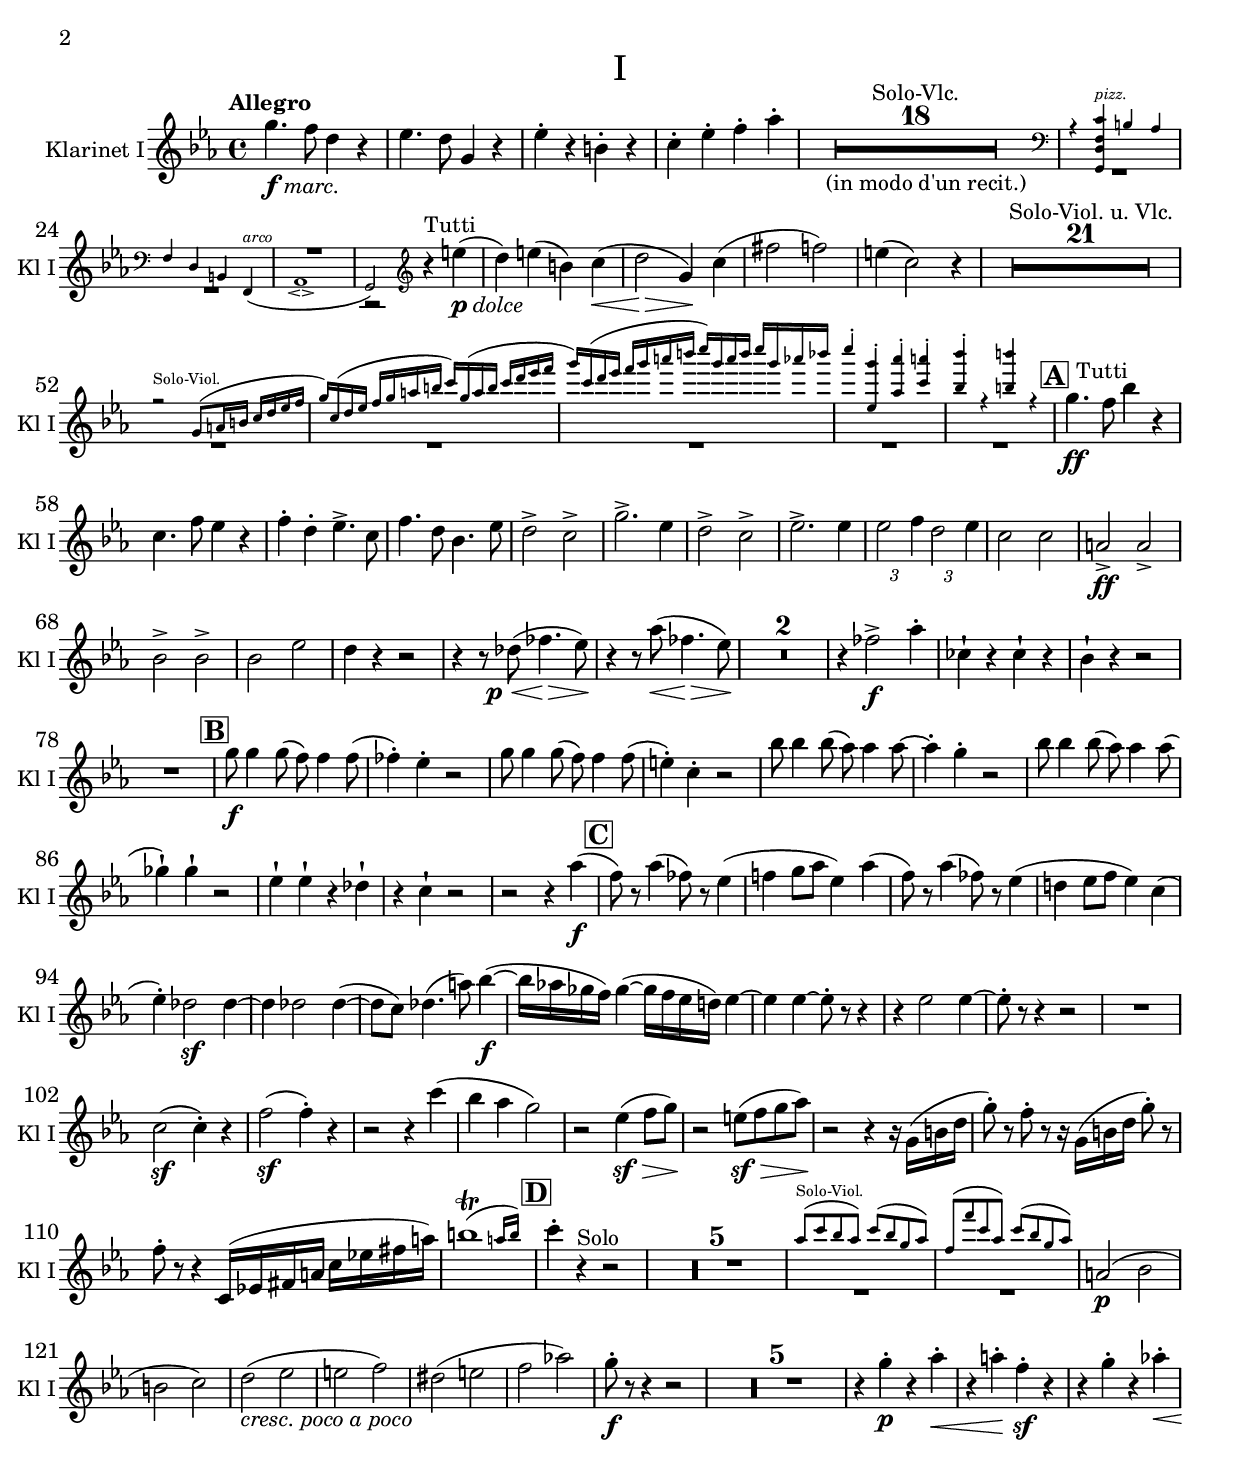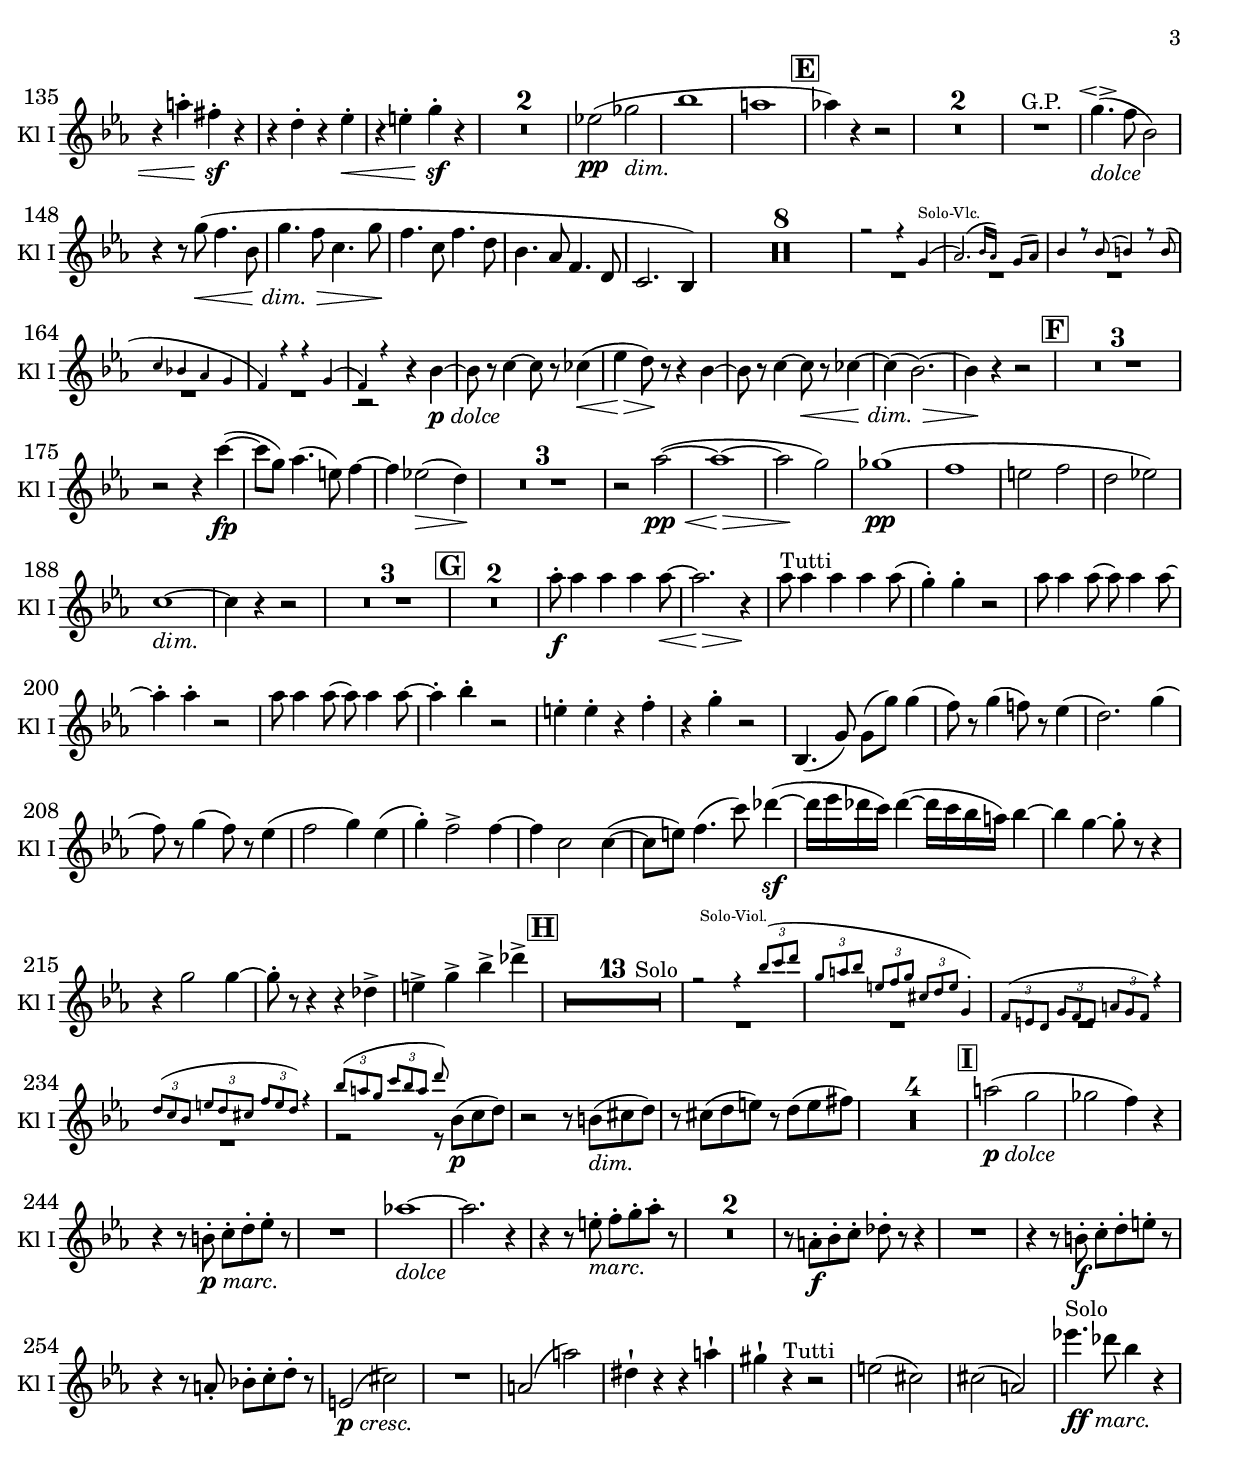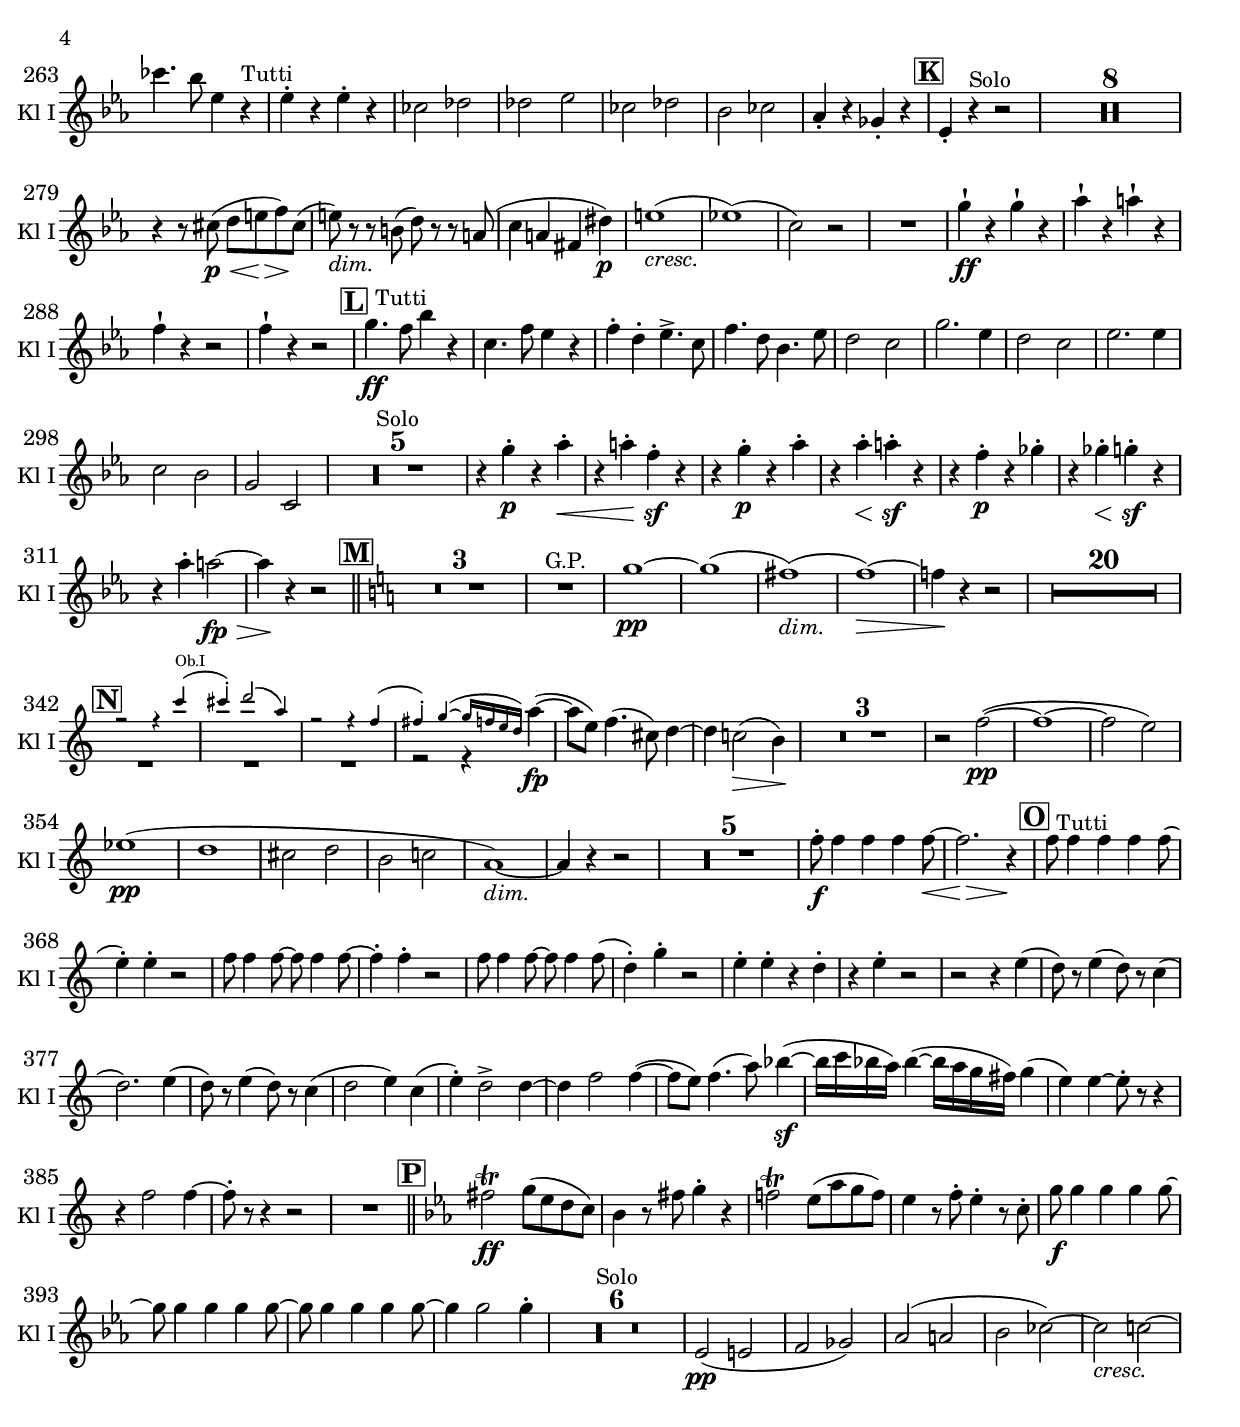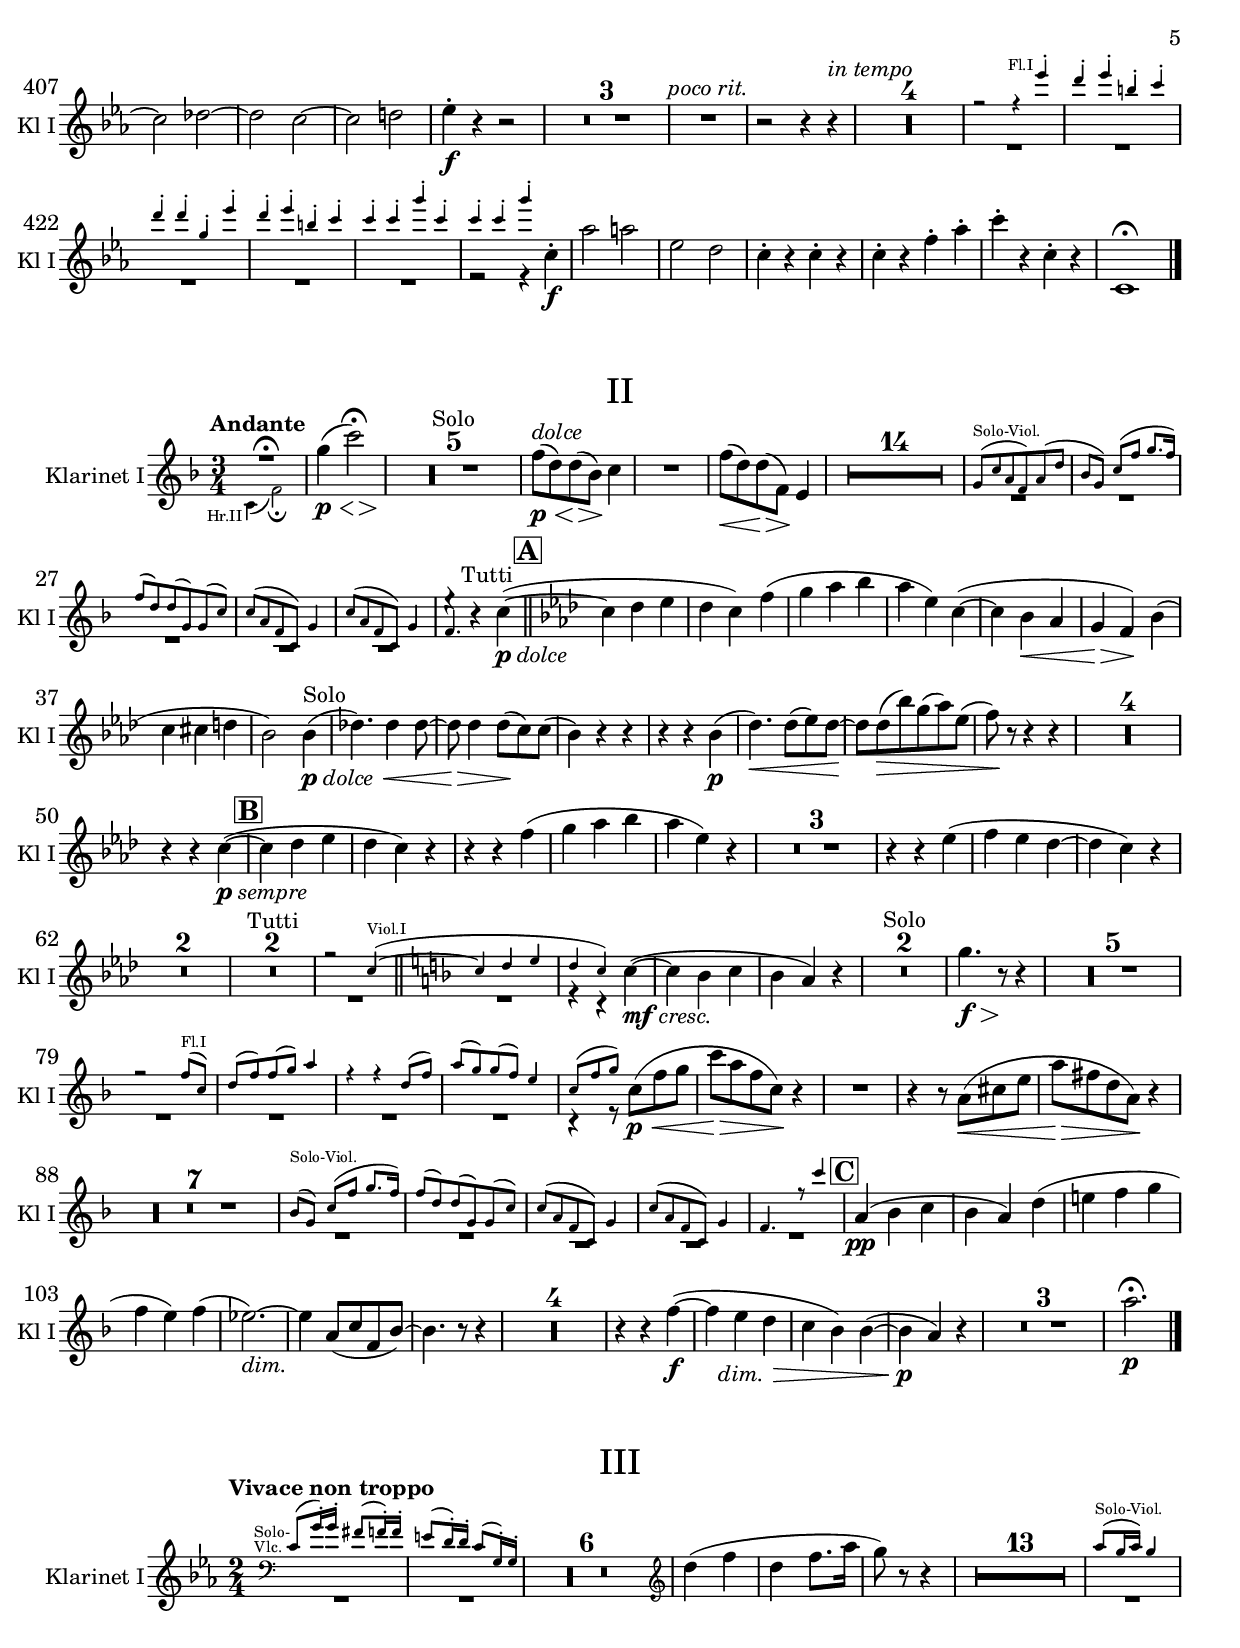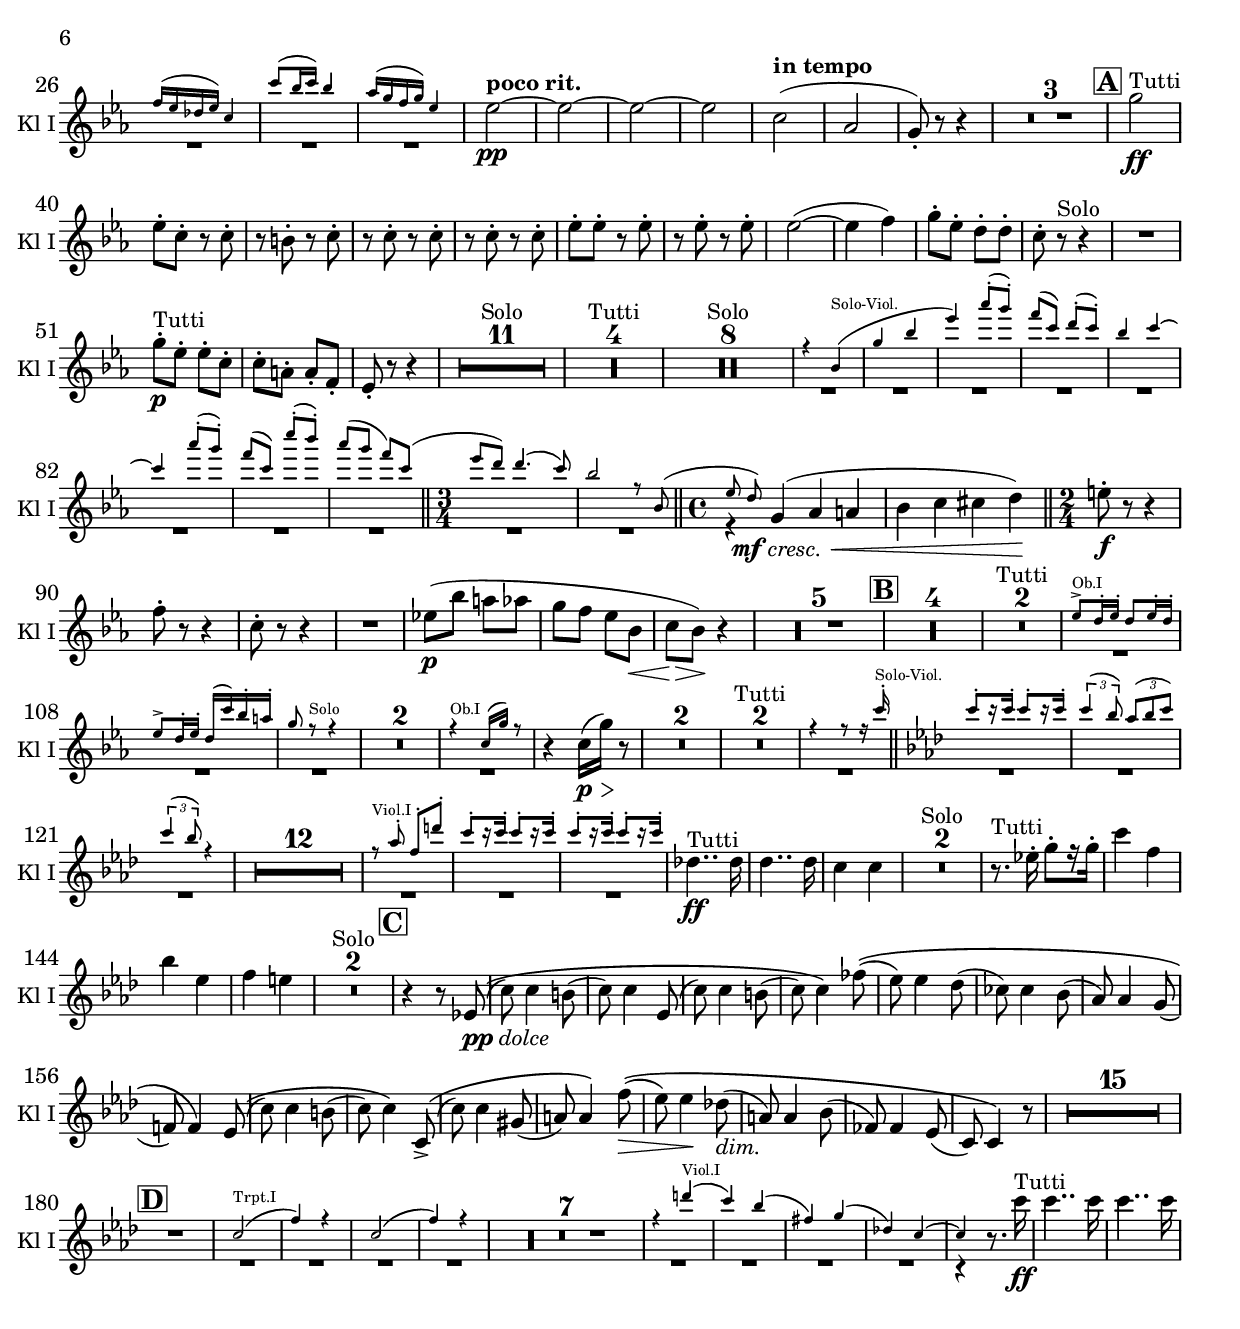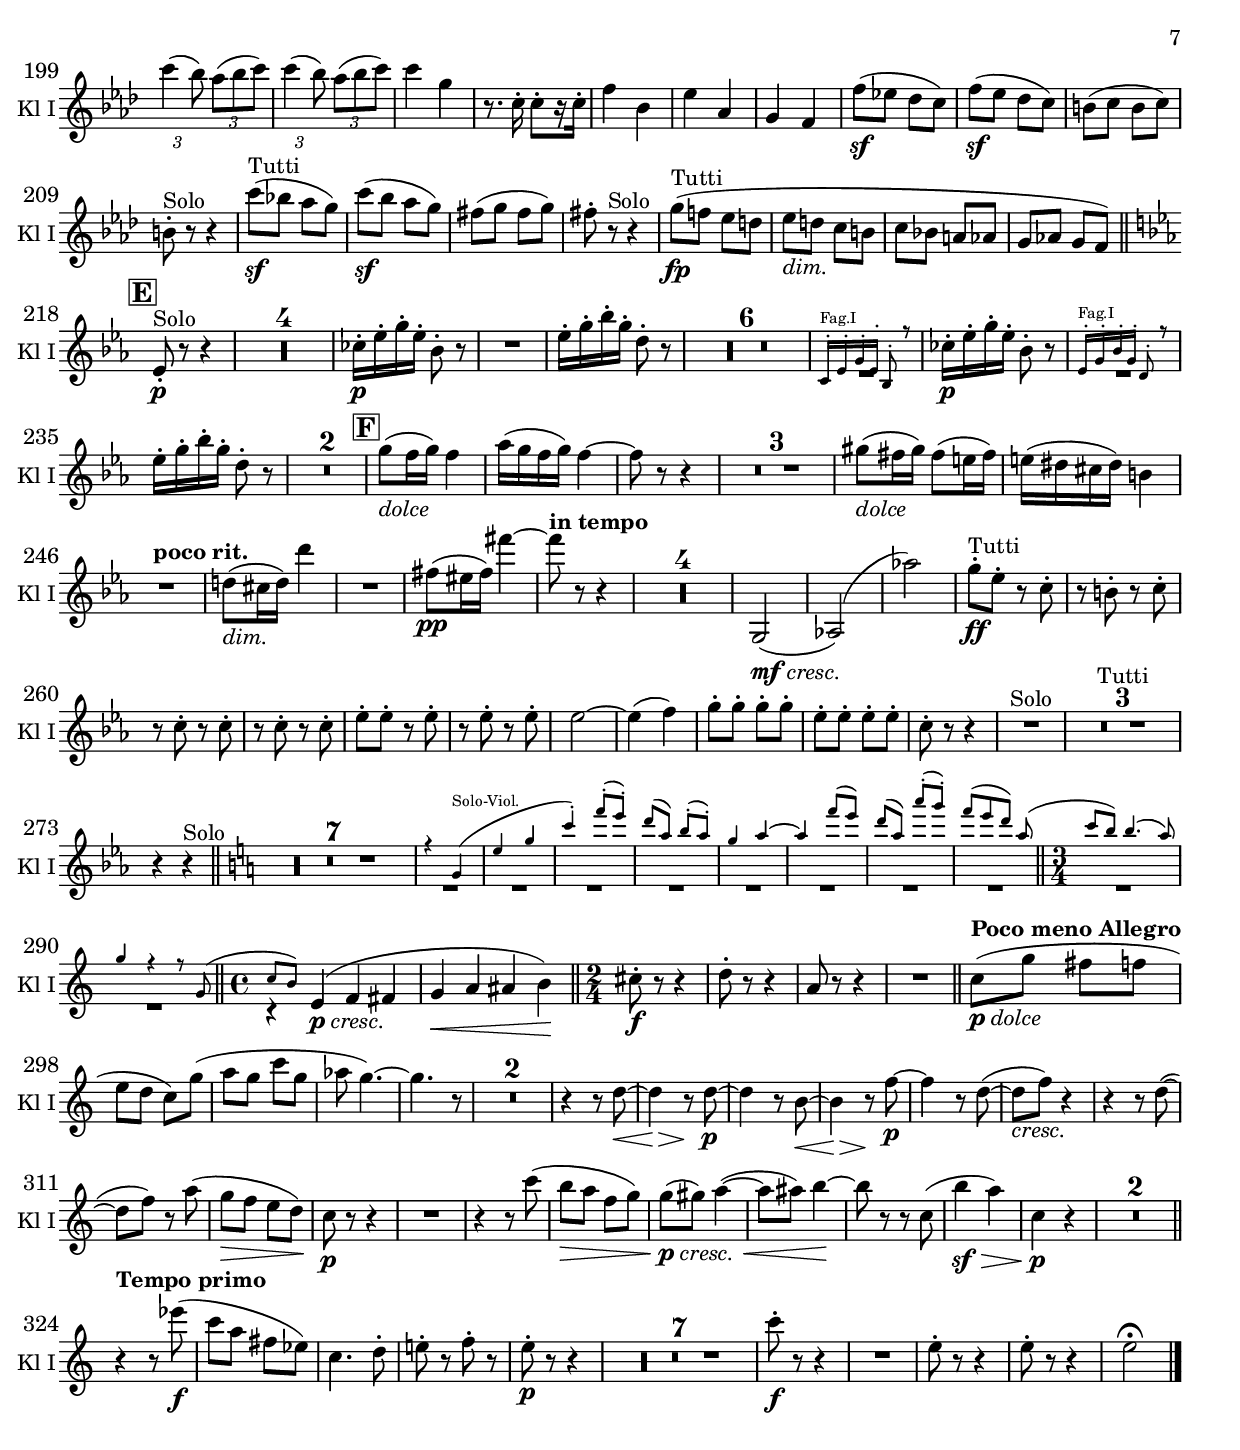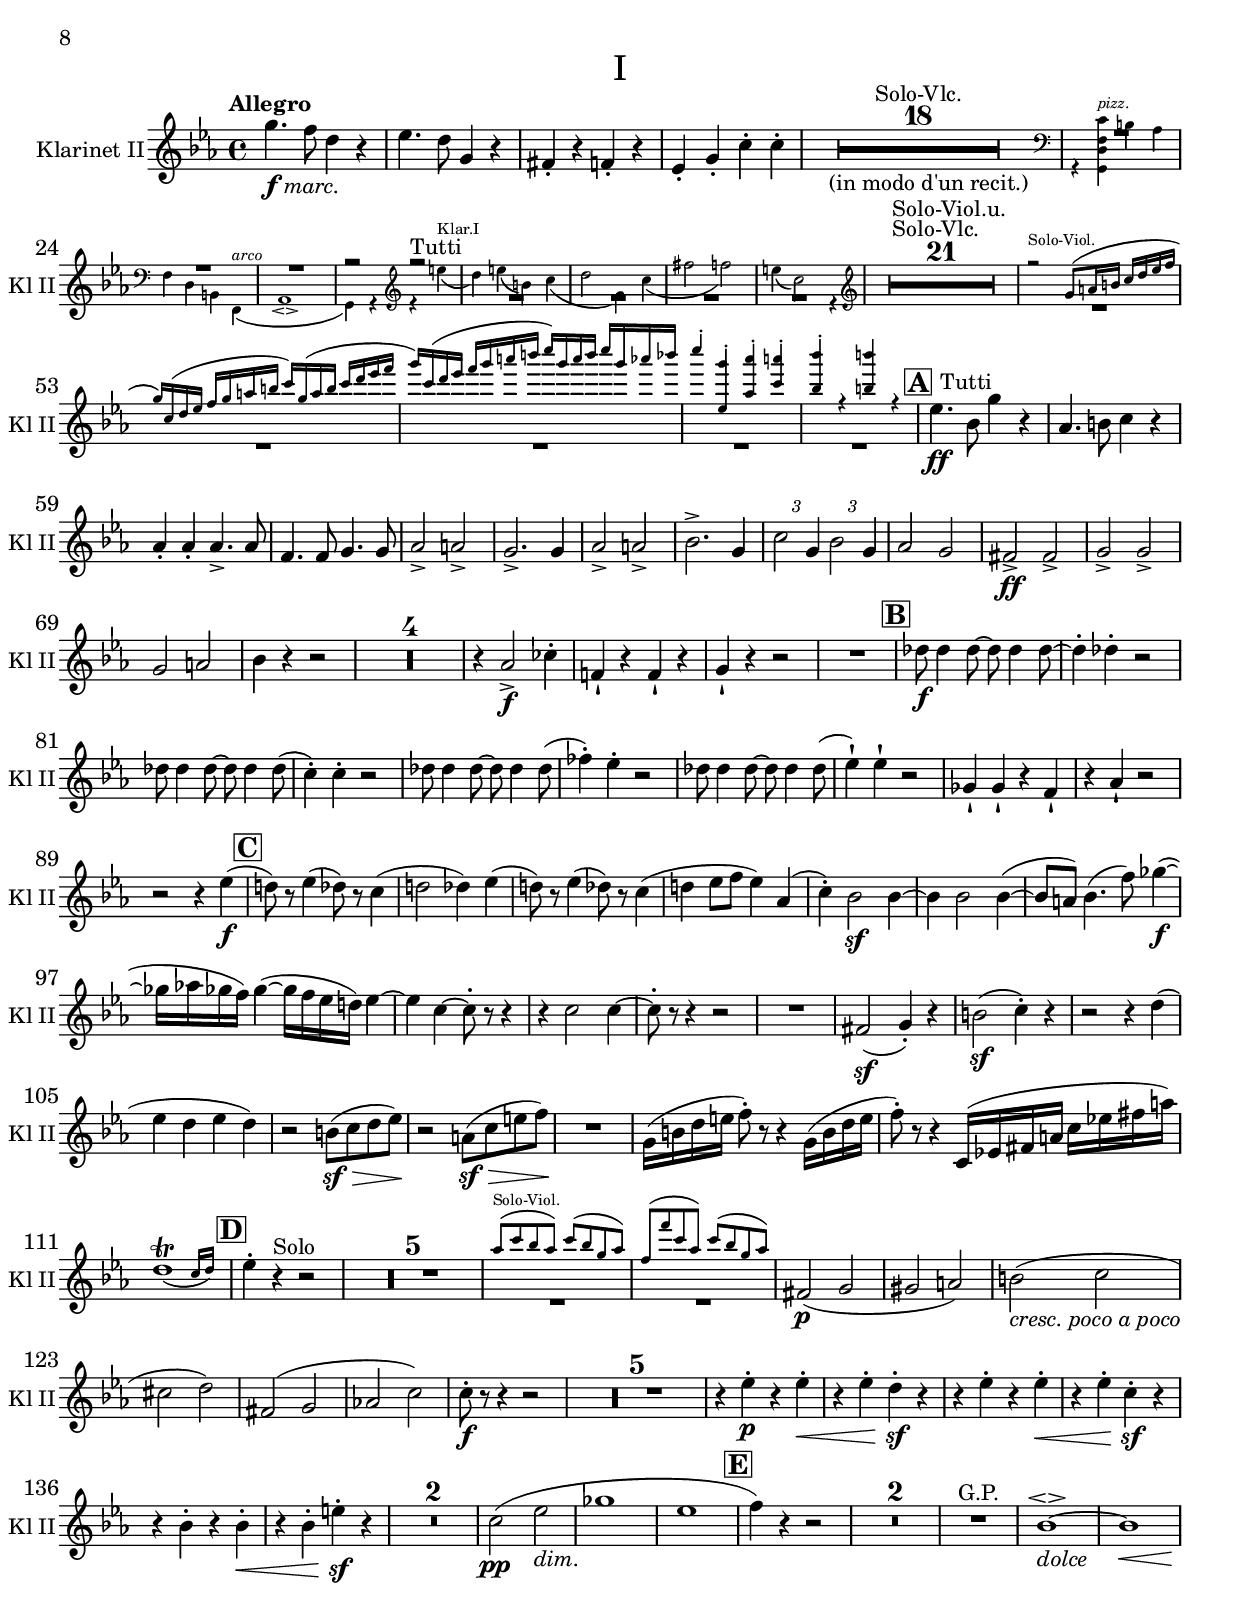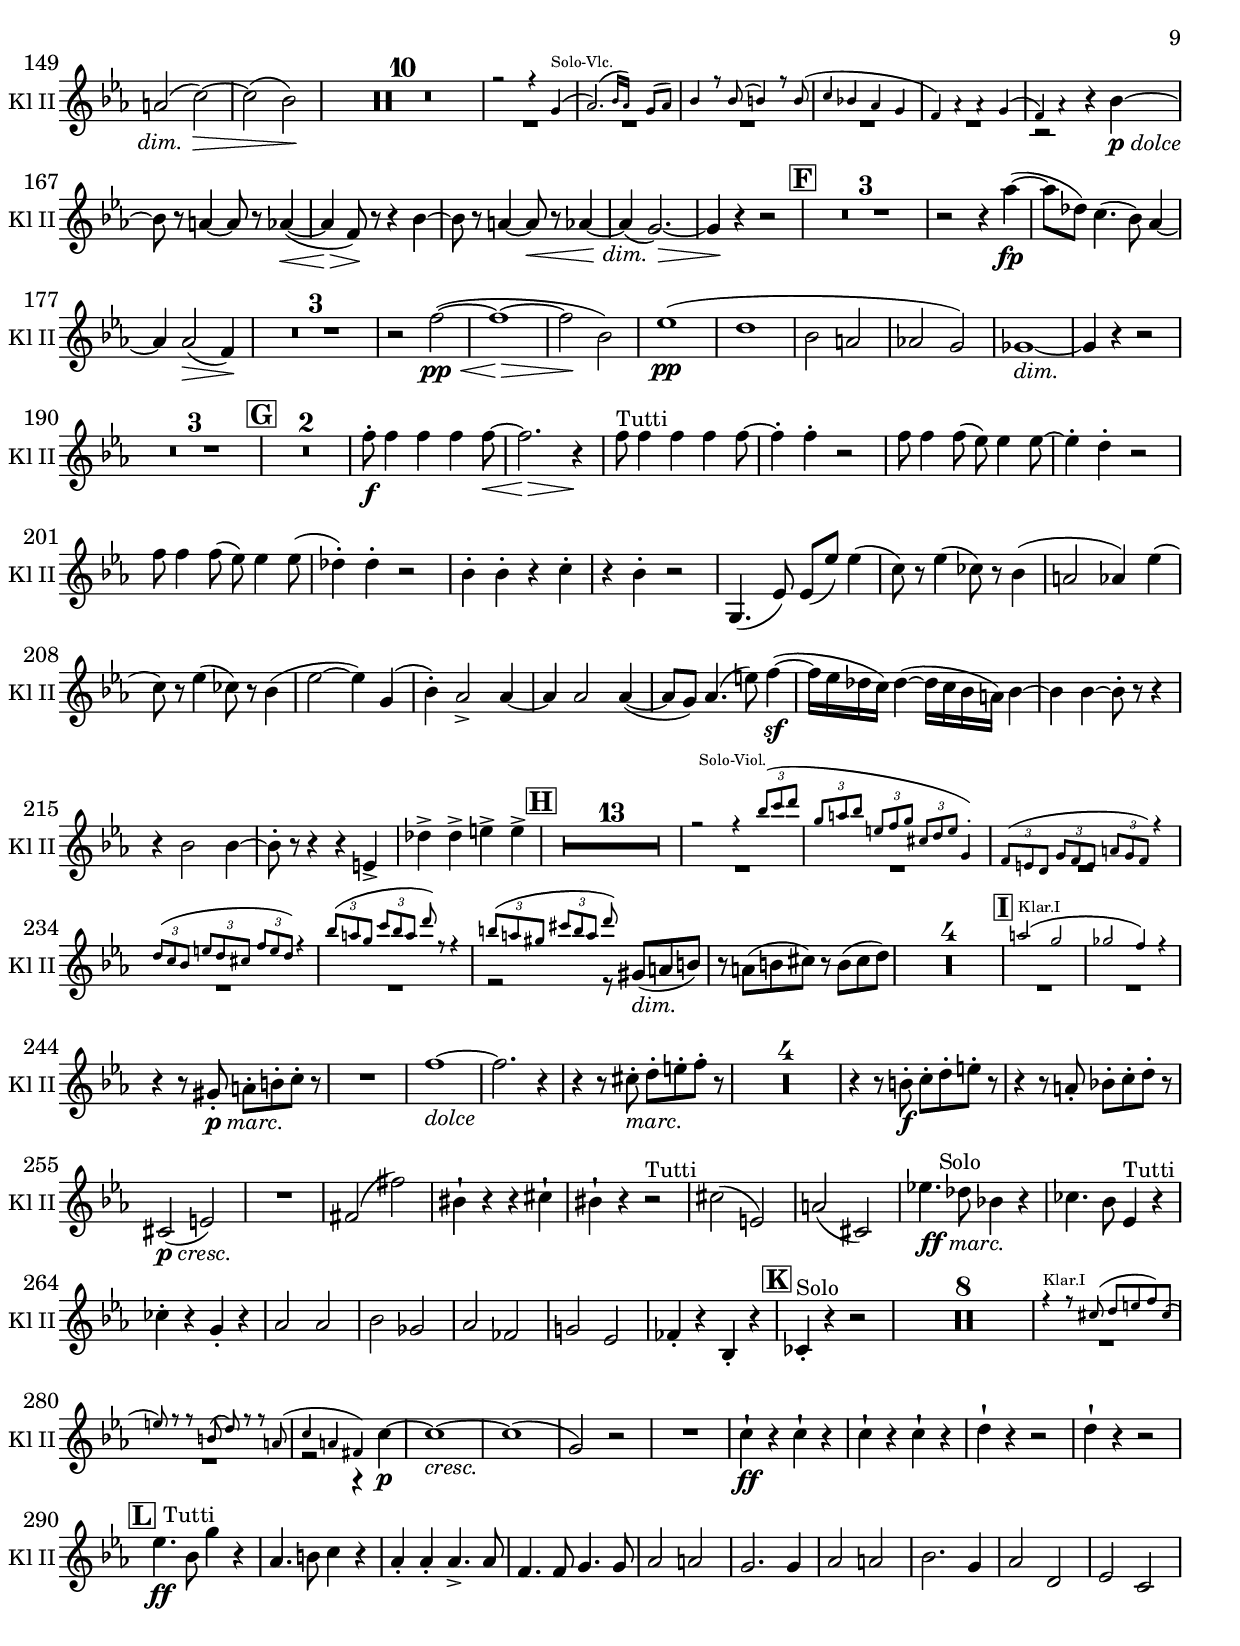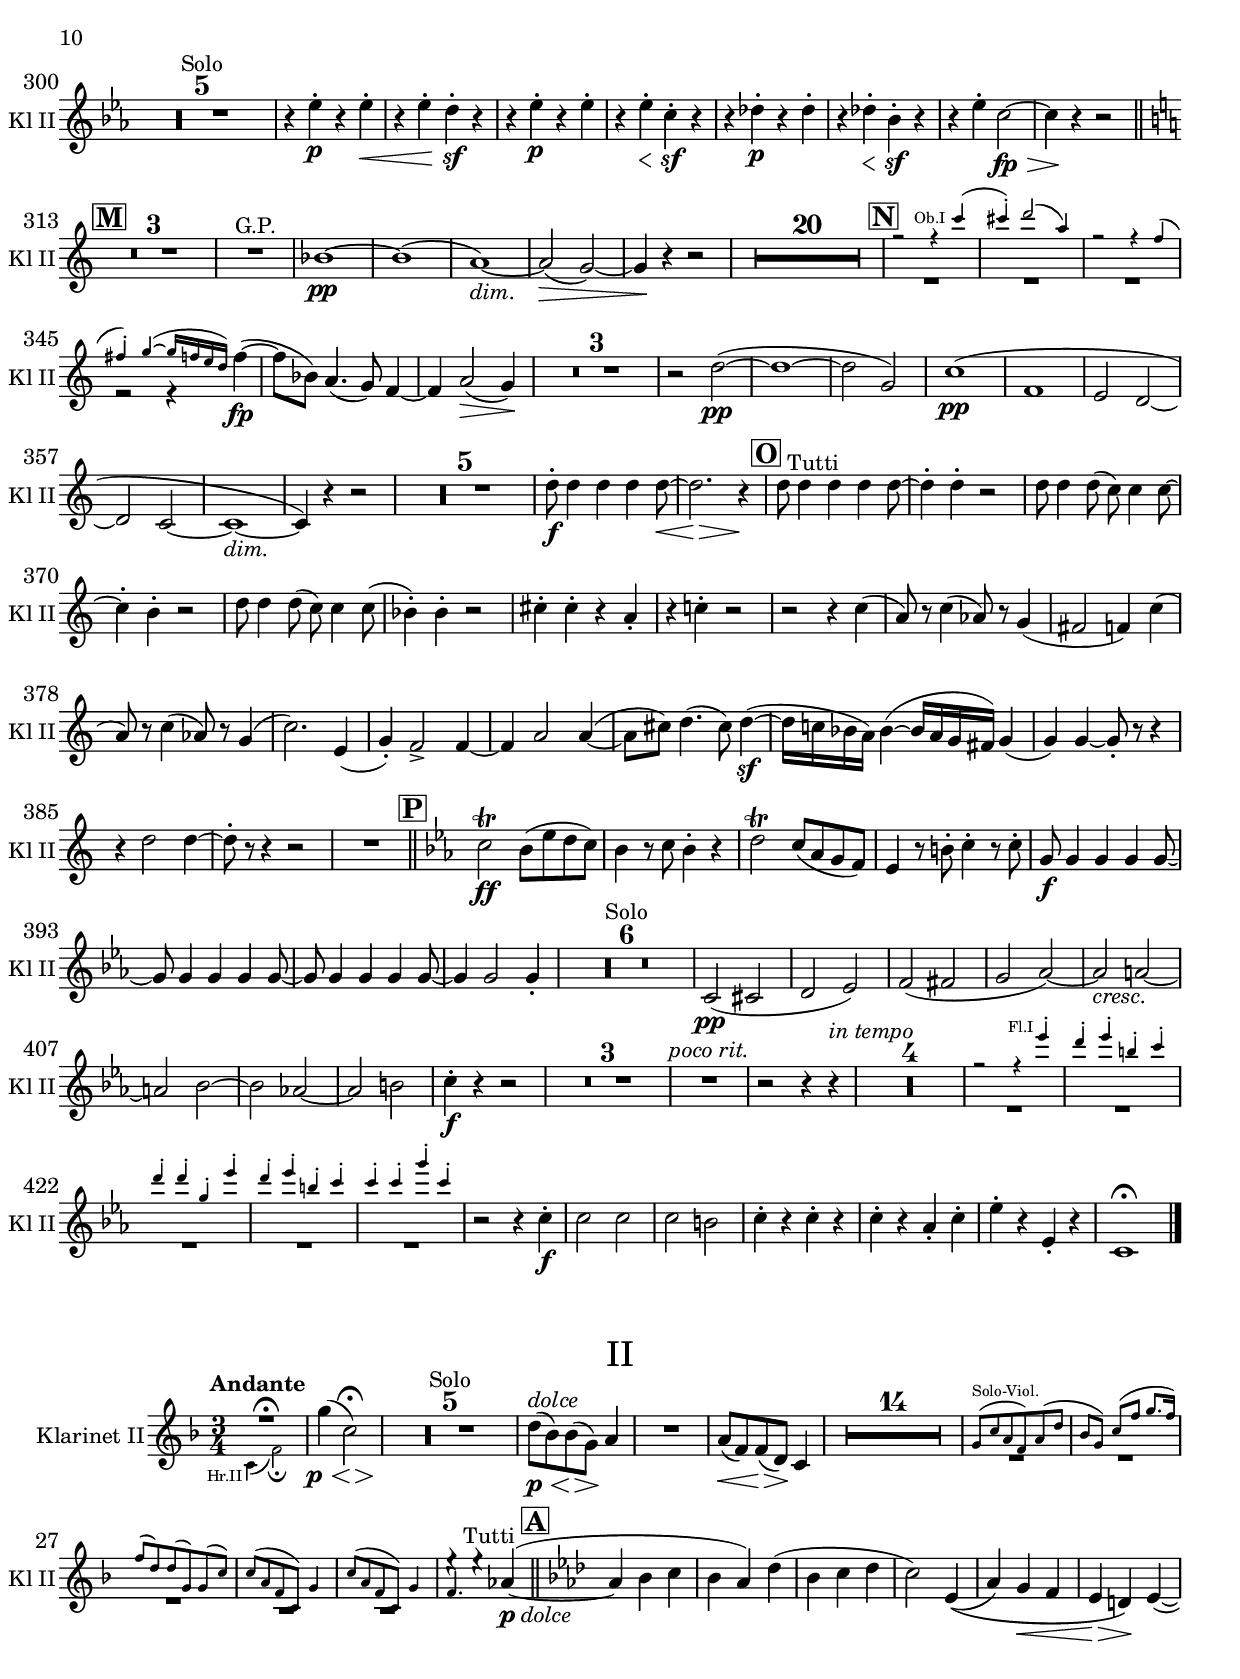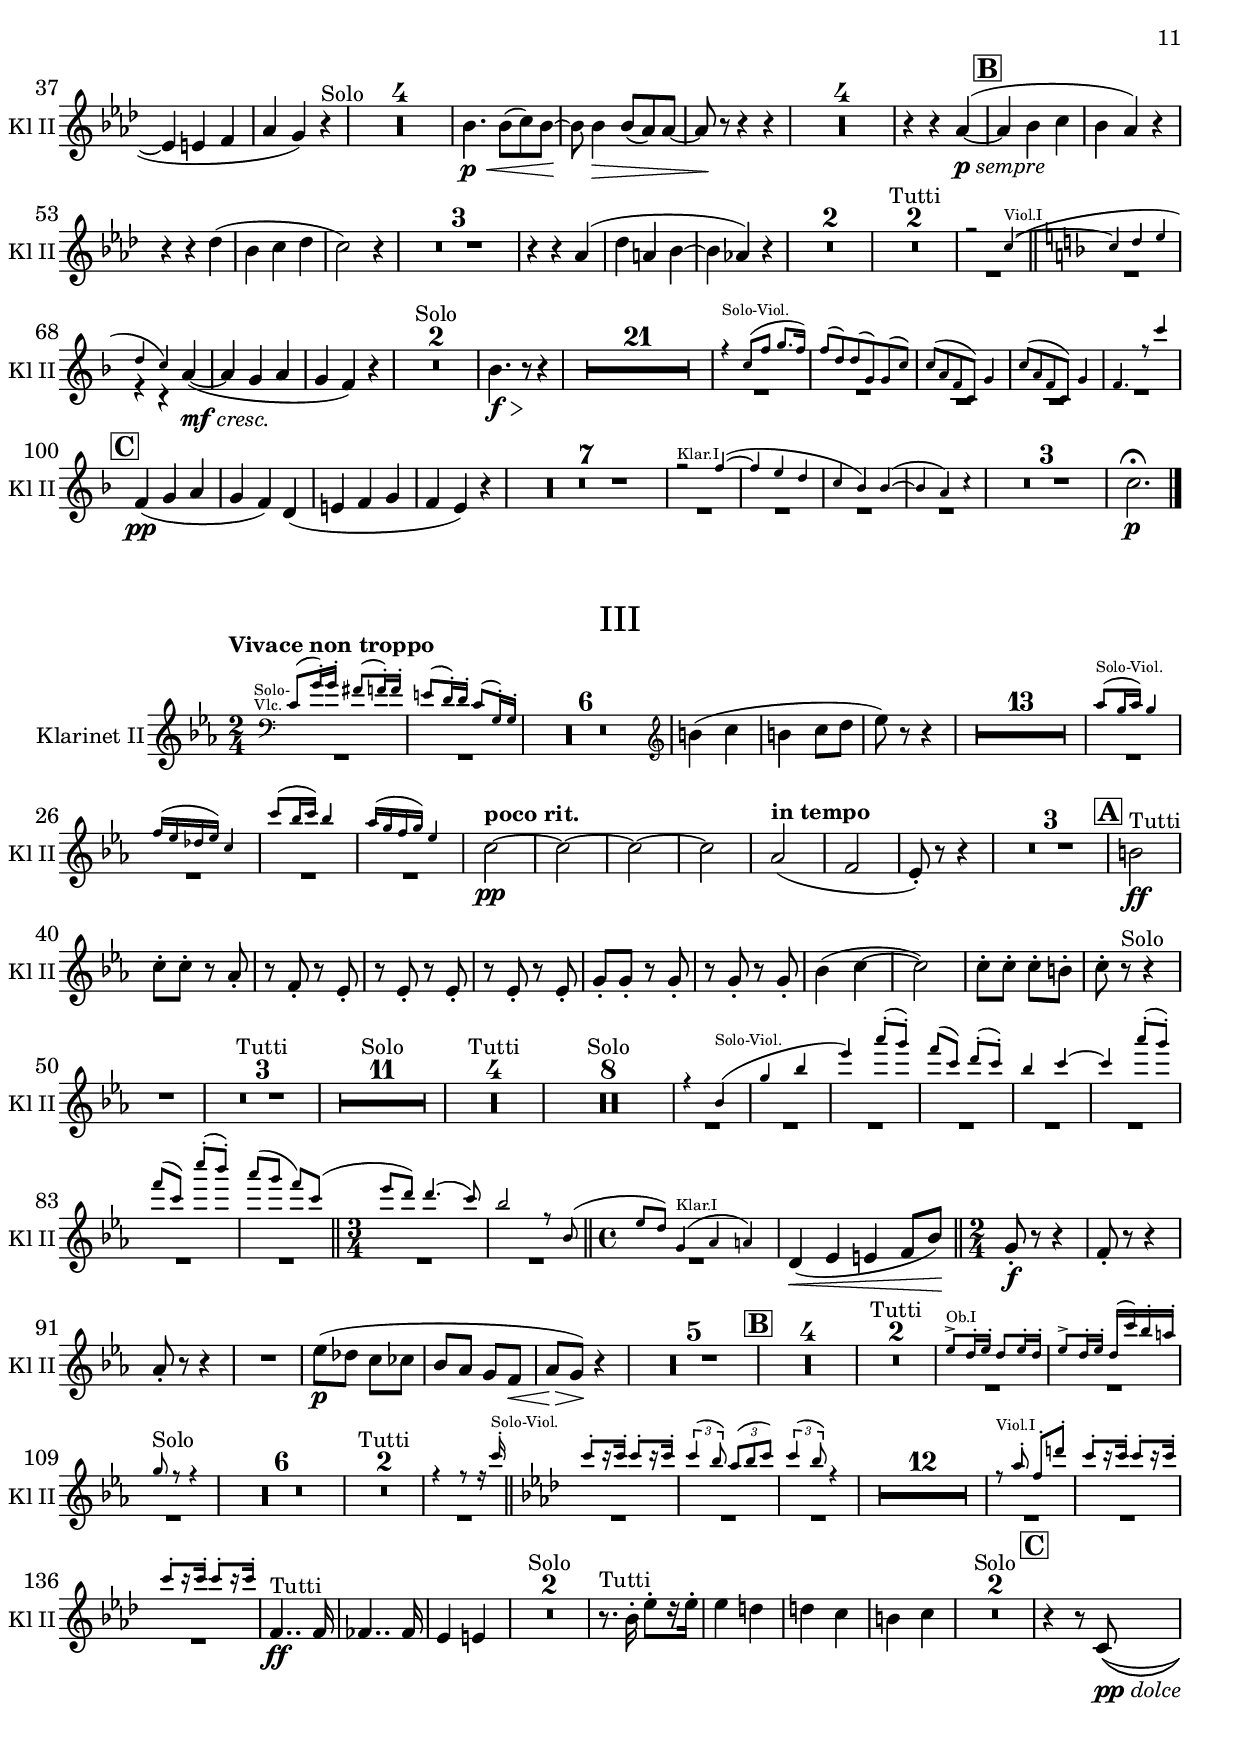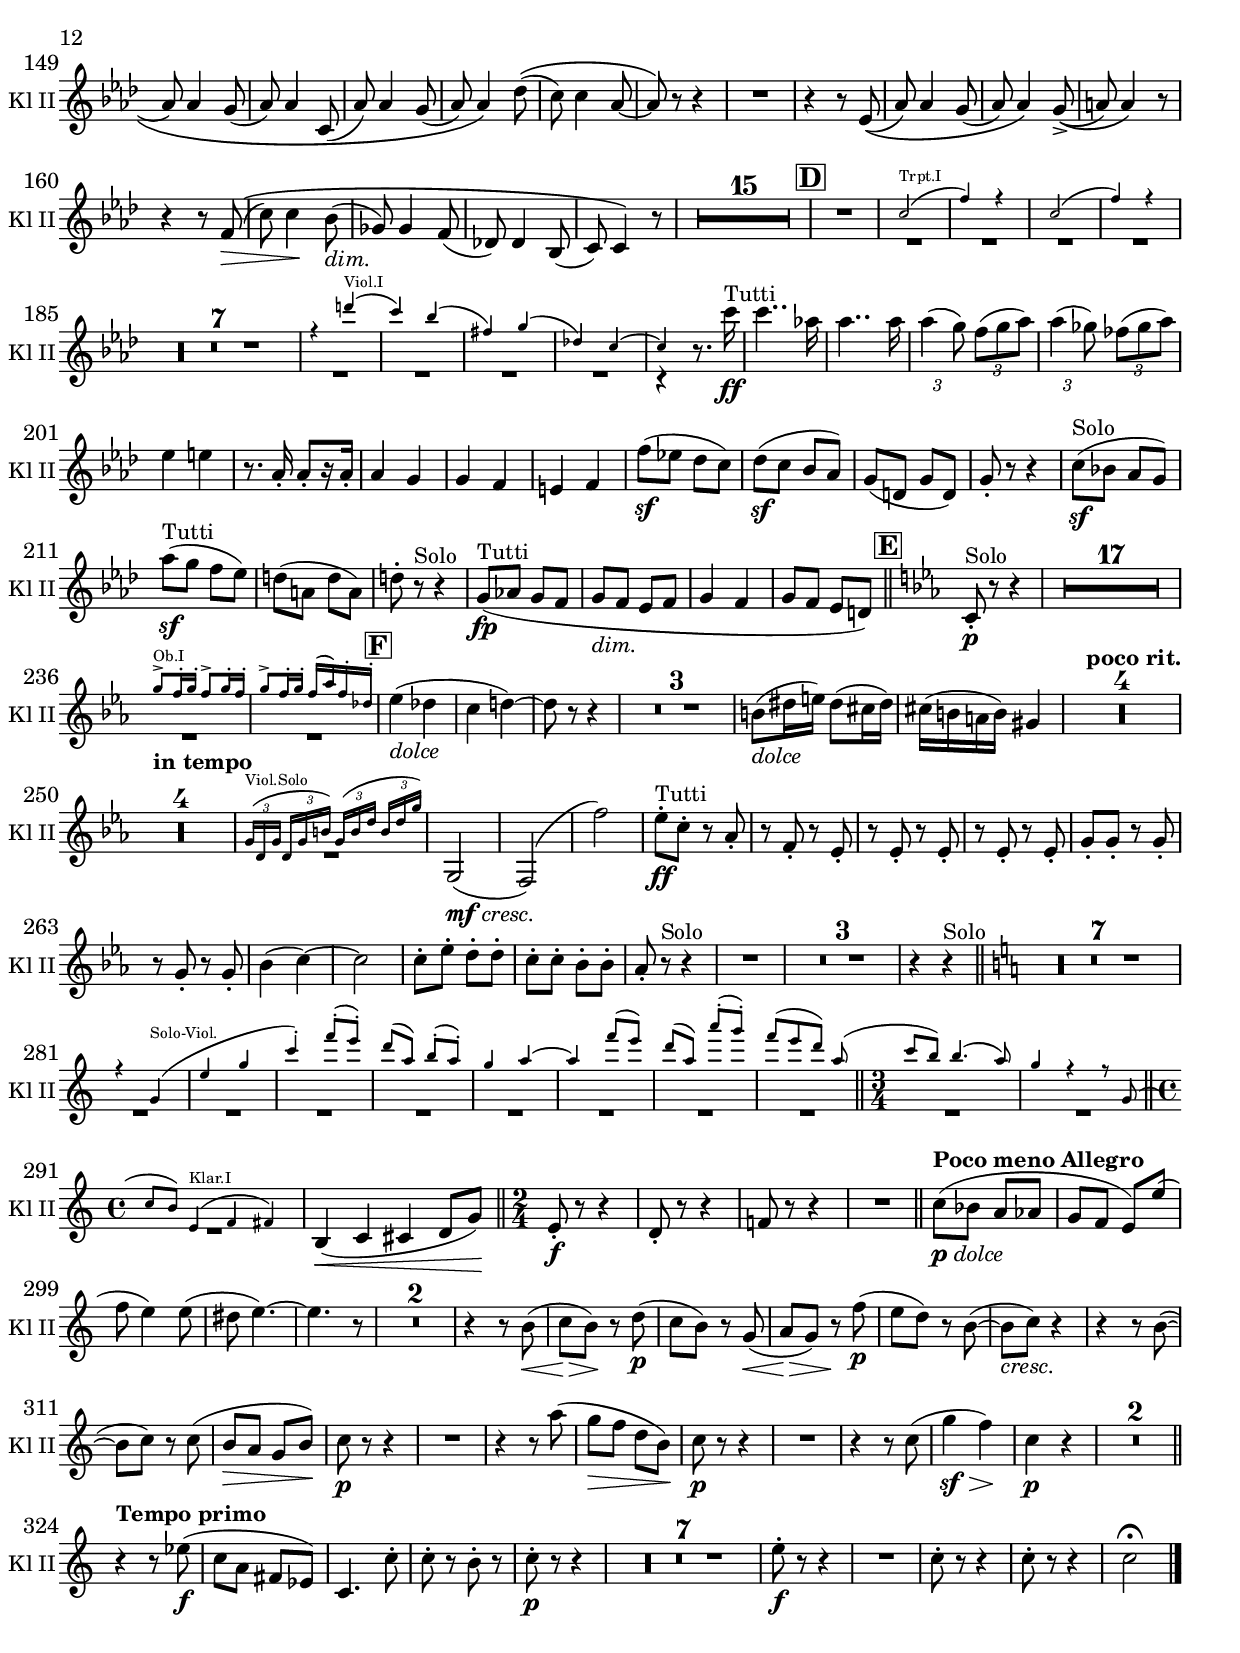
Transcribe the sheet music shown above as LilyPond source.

% Project Name : Double Concerto Op102
% Fichier :      00_DoubleConcerto_Part03_Klarinetten.ly
% Generated on : Friday 02 August 2019, 19:28:01
%###############################################################################
%#                           S E C T I O N  P A P E R                          #
%###############################################################################
\paper {
	ragged-last-bottom = ##t
	ragged-bottom = ##t
	bookTitleMarkup = \markup {
		\override #'(baseline-skip . 3.5)
		\column {
			\fill-line { 
				\fromproperty #'header:dedication
			}
			\override #'(baseline-skip . 3.5)
			\column {
				\fill-line {
					\huge \larger \larger \bold
					\fromproperty #'header:title
				}
				\fill-line {
					\large %\bold
					\fromproperty #'header:subtitle
				}
				\fill-line {
					\smaller %\bold
					\fromproperty #'header:subsubtitle
				}
				\fill-line {
					\fromproperty #'header:poet
					{ \large \bold \fromproperty #'header:instrument }
					\fromproperty #'header:composer
				}
				\fill-line {
					\fromproperty #'header:meter
					\fromproperty #'header:arranger
				}
			}
		}
	}
}
\include "./00-Common/DoubleConcerto_timeMvt.ly"
% Project Name : Double Concerto Op102
% Fichier :      DoubleConcerto_Parts_option.ly
% Generated on : Friday 02 August 2019, 19:28:01
%###############################################################################
%#                         S E C T I O N  O P T I O N S                        #
%###############################################################################
generalOptions = {
	\version "2.18.2"
	\override TupletBracket #'bracket-visibility = ##f
	\override Hairpin.to-barline = ##f
	\set Score.alternativeNumberingStyle = #'numbers
	\set Score.doubleRepeatType = #":|.|:"
	\set Score.markFormatter = #format-mark-box-alphabet
	%\override Score.RehearsalMark #'font-size = #8.
	\compressFullBarRests
}
partOptions = {
	#(set-global-staff-size 19)
	\override Score.BarNumber #'font-size = #0.1
	\set Score.quotedCueEventTypes = #'(note-event rest-event tie-event
		beam-event tuplet-span-event dynamic-event articulation-event
		dynamic-event slur-event text-script-event)
}
layoutCueVoice = \with {
	fontSize = #-3
}

% Project Name : Double Concerto Op102
% Fichier :      DoubleConcerto_VoiceName.ly
% Generated on : Friday 02 August 2019, 19:28:01
%###############################################################################
%#                           V O I C E   N A M E S                             #
%###############################################################################
nameVoiceI = {
	\set Staff.instrumentName = #"Flote I"
	\set Staff.shortInstrumentName = #"Fl I"
	\set Staff.midiInstrument = #"flute"
}
%###############################################################################
%#                           V O I C E   N A M E S                             #
%###############################################################################
nameVoiceII = {
	\set Staff.instrumentName = #"Flote II"
	\set Staff.shortInstrumentName = #"Fl II"
	\set Staff.midiInstrument = #"flute"
}
%###############################################################################
%#                           V O I C E   N A M E S                             #
%###############################################################################
nameVoiceIII = {
	\set Staff.instrumentName = #"Oboe I"
	\set Staff.shortInstrumentName = #"Ob I"
	\set Staff.midiInstrument = #"oboe"
}
%###############################################################################
%#                           V O I C E   N A M E S                             #
%###############################################################################
nameVoiceIV = {
	\set Staff.instrumentName = #"Oboe II"
	\set Staff.shortInstrumentName = #"Ob II"
	\set Staff.midiInstrument = #"oboe"
}
%###############################################################################
%#                           V O I C E   N A M E S                             #
%###############################################################################
nameVoiceV = {
	\set Staff.instrumentName = #"Klarinet I"
	\set Staff.shortInstrumentName = #"Kl I"
	\set Staff.midiInstrument = #"clarinet"
}
%###############################################################################
%#                           V O I C E   N A M E S                             #
%###############################################################################
nameVoiceVI = {
	\set Staff.instrumentName = #"Klarinet II"
	\set Staff.shortInstrumentName = #"Kl II"
	\set Staff.midiInstrument = #"clarinet"
}
%###############################################################################
%#                           V O I C E   N A M E S                             #
%###############################################################################
nameVoiceVII = {
	\set Staff.instrumentName = #"Fagotto I"
	\set Staff.shortInstrumentName = #"Fag I"
	\set Staff.midiInstrument = #"bassoon"
}
%###############################################################################
%#                           V O I C E   N A M E S                             #
%###############################################################################
nameVoiceVIII = {
	\set Staff.instrumentName = #"Fagotto II"
	\set Staff.shortInstrumentName = #"Fag II"
	\set Staff.midiInstrument = #"bassoon"
}
%###############################################################################
%#                           V O I C E   N A M E S                             #
%###############################################################################
nameVoiceIX = {
	\set Staff.instrumentName = \markup {
		\center-column {
			\line { "Horn I" }
			\line { " in E" }
		}
	}
	\set Staff.shortInstrumentName = #"Hn I"
	\set Staff.midiInstrument = #"trombone"
}
%###############################################################################
%#                           V O I C E   N A M E S                             #
%###############################################################################
nameVoiceX = {
	\set Staff.instrumentName = \markup {
		\center-column {
			\line { "Horn II" }
			\line { " in E" }
		}
	}
	\set Staff.shortInstrumentName = #"Hn II"
	\set Staff.midiInstrument = #"trombone"
}
%###############################################################################
%#                           V O I C E   N A M E S                             #
%###############################################################################
nameVoiceXI = {
	\set Staff.instrumentName = \markup {
		\center-column {
			\line { "Horn III" }
			\line { " in D" }
		}
	}
	\set Staff.shortInstrumentName = #"Hn III"
	\set Staff.midiInstrument = #"trombone"
}
%###############################################################################
%#                           V O I C E   N A M E S                             #
%###############################################################################
nameVoiceXII = {
	\set Staff.instrumentName = \markup {
		\center-column {
			\line { "Horn IV" }
			\line { " in D" }
		}
	}
	\set Staff.shortInstrumentName = #"Hn IV"
	\set Staff.midiInstrument = #"trombone"
}
%###############################################################################
%#                           V O I C E   N A M E S                             #
%###############################################################################
nameVoiceXIII = {
	\set Staff.instrumentName = \markup {
		\center-column {
			\line { "Trumpet I" }
			\line { " in D" }
		}
	}
	\set Staff.shortInstrumentName = #"Tr I"
	\set Staff.midiInstrument = #"trumpet"
}
%###############################################################################
%#                           V O I C E   N A M E S                             #
%###############################################################################
nameVoiceXIV = {
	\set Staff.instrumentName = \markup {
		\center-column {
			\line { "Trumpet II" }
			\line { " in D" }
		}
	}
	\set Staff.shortInstrumentName = #"Tr II"
	\set Staff.midiInstrument = #"trumpet"
}
%###############################################################################
%#                           V O I C E   N A M E S                             #
%###############################################################################
nameVoiceXV = {
	\set Staff.instrumentName = \markup {
		\center-column {
			\line { "Pauken" }
			\line { " in A E" }
		}
	}
	\set Staff.shortInstrumentName = #"Pk"
	\set Staff.midiInstrument = #"timpani"
}
%###############################################################################
%#                           V O I C E   N A M E S                             #
%###############################################################################
nameVoiceXVI = {
	\set Staff.instrumentName = #"SoloViolin"
	\set Staff.shortInstrumentName = #"Solo-Vln"
	\set Staff.midiInstrument = #"violin"
}
%###############################################################################
%#                           V O I C E   N A M E S                             #
%###############################################################################
nameVoiceXVII = {
	\set Staff.instrumentName = #"SoloCello"
	\set Staff.shortInstrumentName = #"Solo-Vlc"
	\set Staff.midiInstrument = #"cello"
}
%###############################################################################
%#                           V O I C E   N A M E S                             #
%###############################################################################
nameVoiceXVIII = {
	\set Staff.instrumentName = #"Violin I"
	\set Staff.shortInstrumentName = #"Vln I"
	\set Staff.midiInstrument = #"violin"
}
%###############################################################################
%#                           V O I C E   N A M E S                             #
%###############################################################################
nameVoiceXIX = {
	\set Staff.instrumentName = #"Violin II"
	\set Staff.shortInstrumentName = #"Vln II"
	\set Staff.midiInstrument = #"violin"
}
%###############################################################################
%#                           V O I C E   N A M E S                             #
%###############################################################################
nameVoiceXX = {
	\set Staff.instrumentName = #"Bratsche"
	\set Staff.shortInstrumentName = #"Br"
	\set Staff.midiInstrument = #"viola"
}
%###############################################################################
%#                           V O I C E   N A M E S                             #
%###############################################################################
nameVoiceXXI = {
	\set Staff.instrumentName = #"Violoncell"
	\set Staff.shortInstrumentName = #"Vcl"
	\set Staff.midiInstrument = #"cello"
}
%###############################################################################
%#                           V O I C E   N A M E S                             #
%###############################################################################
nameVoiceXXII = {
	\set Staff.instrumentName = #"Kontrabass"
	\set Staff.shortInstrumentName = #"Kb"
	\set Staff.midiInstrument = #"contrabass"
}

\include "./00-Common/DoubleConcerto_markup.ly"
%###############################################################################
%#                                F L O T E N                                  #
%###############################################################################
cueVoiceFloteImI = \relative c, {
	R1*22
	r4 <e b' d a'>_\pizz gis' f
	d b gis d(_\arco
	f1\espressivo
	e2) r4 cis'''4(
	b) cis( gis) a(
	b2 e,4) r4
	R1*23
	r2 e8^( fis16 gis a b c d
	e) a,^( b c d e fis gis a) e^( fis gis a b c d
	e) a,^( b c d e fis gis a) e fis gis a e f g
	a4-. <c,, e'>-. <f f'>-. <a fis'>
	<g g'>-. r <gis gis'>-. r
	R1*63
	fis,2( g
	gis a)
	b( c
	cis d)
	R1*38
	\afterGrace f,2.( {g16[ f])} e8( f)
	g4 r8 g( gis4) r8 gis(
	a4 g! f e
	d) r r e( 
	d) r r2
	R1*64
	r2 r4 \tuplet 3/2 4 {g'8( a b}
	\tuplet 3/2 4 {e, fis g cis, d e ais, b c} e,4)
	\tuplet 3/2 4 {d8( cis b e d cis fis e d)} r4
	\tuplet 3/2 4 {b'8( a g cis b ais} d8) r r4
	R1*40
	r2 ees(~
	ees1~
	ees2 b!
	d!)~ d4. cis8(
	d e f!) r r2
	R1*23
	r2 r4 a,(
	c,2. b4)
	\tuplet 3/2 4 {a8 c f} r4 r2
	R1*30
	r2 r4 cis'4^(
	b8) r cis4^( gis8) r a4^(
	b2 e,4) cis'^(
	b8) r cis4^( gis8) r a4^(
	a'1
	e2.) <fis fis'>4^(
	<fisis fisis'>) <gis gis'>4^(~ q16 fis' e dis) r4
	R1*57
	a,2(~ a8 c b a)
	a2(~ a8 c b a)
	R1*17
	\tuplet 3/2 4 {f''8 e d c b a f e d c b a}
	c,16( e a c) e,( a c e) a,(  c e a) r4
}
cueVoiceFloteImII = \relative c' {
	a4( d2)\fermata
	R2.*15
	% bar 17
	a'8^( fis d a) e'4
	a8^( fis d a) e'4
	d4. r8 r4
	R2.*8
	% bar 28
	a'8^( fis d a) e'4
	a8^( fis d a) e'4
	d4. r8 r4
	R2.*75
	% bar 106
	g,4~( \tuplet 3/2 4 {g8 fis g~ g fis g}
	\tuplet 3/2 4 {a fis g~} g8) g4 fis8(
	g4)(~ \tuplet 3/2 4 {g8 fis g)} ees' bes
	g ees bes4 g
	a8([ d e! a)] a( d
	e[ a)]~ a([ a']) r4
}
cueVoiceFloteImIII = \relative c' {
	a8( e'16) e-. dis8( d16-.) d-.
	c8( b16-.) b-. a8( e16-.) e-.
	R2*22
	% bar 25
	f''8( e16 f) e4
	d16( c bes c) a4
	a'8( g16 a) g4
	f16( e d e) c4
	<a c>2~
	q
	R2*46
	% bar 78
	r4 g^(
	<c e> <d g>
	<e c'>) <a f'>8-.^( <g e'>-.)
	<f d'>^( a) <dis, b'>-.^( a'-.)
	<e g>4 <a, a'>^(
	q) <a' f'>8-.^( <g e'>-.)
	<f d'>^( a) <a a'>-.^( <g g'>-.)
	<f f'>^( <e e'> <d d'>) a'^( \bar "||"
	\time 3/4 <e c'> <d b'>) <d b'>4.^( <c a'>8)
	<b g'>2 r8 g^( \bar "||"
	\time 4/4 <e c'> <d b'> <e c'> <d b'>) <d b'>4 r4
	R1
	R2*18
	c'8-> b16-. c-. b8-> c16-. b-.
	c8-> b16-. c-. b( a') g-. fis-.
	R2*7
	r4 \stemUp a,,8-. r
	r4 a8-. r
	r4 r8. a''16-. \bar "||" \key d \minor
	a8[-. r16 <f a>-.] q8[-. r16 q-.]
	\tuplet 3/2 4 {q4( <e g>8) <d f>( <e g> <f a>)}
	\tuplet 3/2 4 {<f a>4( <ees g>8)} r4
	R2*12
	r8 f-.[ d-. b'-.]
	a8-.[ r16 a-.] a8-.[ r16 a-.] 
	a8-.[ r16 a-.] a8-.[ r16 a-.] 
	R2*29
	% bar 166
	r4 r8 a,,(
	<f' a>) <d a'>4 <bes gis'>8(
	<a a'>) <f' a>4 <f d'>8(
	<f c'>) <c f>4 <d bes'>8(
	<d a'>) <cis e>8. <d f>16( <f a> <e g>)
	<d f>8 a'4 gis8(
	a) a8. r16 r8
	R2*19
	% bar 192
	r4 b'(
	a) g(
	dis) e(
	bes!) a(
	a) r
	R2*37
	% bar 234
	c'8-- b16-. c-. b8-- c16-. b-.
	c8-- b16-. c-. b( a') g-. fis-.
	R2*18
	% bar 254
	\tuplet 3/2 8 {gis,,,16([ b e] b[ e gis]) e([ gis b] gis[ b e])}
	R2*30
	% bar 285
	r4 <fis, fis'>(
	<fis fis'>) <fis' d'>8-.( <e cis'>-.)
	<d b'>( fis) <fis fis'>-.( <e e'>-.)
	<d d'>( <cis cis'> <b b'>) fis'( \bar "||"
	\time 3/4 <cis a'> <b gis'>) q4.( <a fis'>8)
	<gis e'>4 r r8 e_( \bar "||"
	\time 4/4 <cis a'>[ <b gis'>]) r4 r2
}
cueVoiceFloteIImI = \relative c, {
	R1*22
	r4 <e b' d a'>_\pizz gis' f
	d b gis d(_\arco
	f1\espressivo
	e2) r4 cis'''4(
	b) cis( gis) a(
	b2 e,4) r4
	R1*23
	r2 e8^( fis16 gis a b c d
	e) a,^( b c d e fis gis a) e^( fis gis a b c d
	e) a,^( b c d e fis gis a) e fis gis a e f g
	a4-. <c,, e'>-. <f f'>-. <a fis'>
	<g g'>-. r <gis gis'>-. r
	R1*63
	fis,2( g
	gis a)
	b( c
	cis d)
	R1*8
	r4 e-. r f-.
	R1*29
	\afterGrace f,2.( {g16[ f])} e8( f)
	g4 r8 g( gis4) r8 gis(
	a4 g! f e
	d) r r e( 
	d) r r2
	R1*64
	r2 r4 \tuplet 3/2 4 {g'8( a b}
	\tuplet 3/2 4 {e, fis g cis, d e ais, b c} e,4)
	\tuplet 3/2 4 {d8( cis b e d cis fis e d)} r4
	\tuplet 3/2 4 {b'8( a g cis b ais} d8) r r4
	R1*15
	r2 r4 r8 fis-.
	g-.[ a-. bes-.] cis,,-. d-.[ e-. fis-.] r
	f!4\trill  f'\trill f,\trill r
	R1*22
	r2 ees'(~
	ees1~
	ees2 b!
	d!)~ d4. cis8(
	d e f!) r r2
	R1*23
	% bar 303
	r2 r4 a,(
	c,2. b4)
	\tuplet 3/2 4 {a8 c f} e'4-. r f-.
	\tuplet 3/2 4 {a,,8 c g'!} r4 r2
	R1*10
	% bar 317
	cis'4.( b8 e,2)
	R1*18
	% bar 336
	r2 r4 cis4^(
	b8) r cis4^( gis8) r a4^(
	b2 e,4) cis'^(
	b8) r cis4^( gis8) r a4^(
	a'1
	e2.) <fis fis'>4^(
	<fisis fisis'>) <gis gis'>4^(~ q16 fis' e dis) r4
	R1*57
	a,2(~ a8 c b a)
	a2(~ a8 c b a)
	R1*17
	\tuplet 3/2 4 {f''8 e d c b a f e d c b a}
	c,16( e a c) e,( a c e) a,(  c e a) r4
}
cueVoiceFloteIImII = \relative c' {
	a4( d2)\fermata
	R2.*15
	% bar 17
	a'8^( fis d a) e'4
	a8^( fis d a) e'4
	d4. fis'8([ a b)]
	c( a fis dis e g)
	R2.*7
	% bar 28
	a,8^( fis d a) e'4
	a8^( fis d a) e'4
	d4. r8 r4
	R2.*32
	% bar 63
	r4 r f(~
	f fis gis
	fis eis) r4
	R2.*40
	% bar 106
	g,4~( \tuplet 3/2 4 {g8 fis g~ g fis g}
	\tuplet 3/2 4 {a fis g~} g8) g4 fis8(
	g4)(~ \tuplet 3/2 4 {g8 fis g)} ees' bes
	g ees bes4 g
	a8([ d e! a)] a( d
	e[ a)]~ a([ a']) d4
}
cueVoiceFloteIImIII = \relative c' {
	a8( e'16) e-. dis8( d16-.) d-.
	c8( b16-.) b-. a8( e16-.) e-.
	R2*22
	% bar 25
	f''8( e16 f) e4
	d16( c bes c) a4
	a'8( g16 a) g4
	f16( e d e) c4
	<a c>2~
	q
	R2*46
	% bar 77
	r4 g^(
	<c e> <d g>
	<e c'>) <a f'>8-.^( <g e'>-.)
	<f d'>^( a) <dis, b'>-.^( a'-.)
	<e g>4 <a, a'>^(
	q) <a' f'>8-.^( <g e'>-.)
	<f d'>^( a) <a a'>-.^( <g g'>-.)
	<f f'>^( <e e'> <d d'>) a'^( \bar "||"
	\time 3/4 <e c'> <d b'>) <d b'>4.^( <c a'>8)
	<b g'>2 r8 g^( \bar "||"
	\time 4/4 <e c'> <d b'> <e c'> <d b'>) <d b'>4.( <c a'>8)
	R1
	R2*18
	c'8-> b16-. c-. b8-> c16-. b-.
	c8-> b16-. c-. b( a') g-. fis-.
	R2*7
	r4 \stemUp a,,8-. r
	r4 a8-. r
	r4 r8. a''16-. \bar "||" \key d \minor
	a8[-. r16 <f a>-.] q8[-. r16 q-.]
	\tuplet 3/2 4 {q4( <e g>8) <d f>( <e g> <f a>)}
	\tuplet 3/2 4 {<f a>4( <ees g>8)} r4
	R2*12
	r8 f-.[ d-. b'-.]
	a8-.[ r16 a-.] a8-.[ r16 a-.] 
	a8-.[ r16 a-.] a8-.[ r16 a-.] 
	R2*29
	% bar 166
	r4 r8 a,,^(
	<f' a>) <d a'>4 <bes gis'>8^(
	<a a'>) <f' a>4 <f d'>8^(
	<f c'>) <c f>4 <d bes'>8^(
	<d a'>) <cis e>8. <d f>16^( <f a> <e g>)
	<d f>8 a'4 gis8^(
	a) a8. r16 r8
	R2*19
	% bar 192
	r4 b'(
	a) g(
	dis) e(
	bes!) a(
	a) r
	R2*37
	% bar 234
	c'8-- b16-. c-. b8-- c16-. b-.
	c8-- b16-. c-. b( a') g-. fis-.
	e8->^\markup {Fl.I} d16-. e-. d8-> e16-. d-.
	e8-> d16-. e-. d( f) d-. bes-.
	e,8(^\markup {Klar.I} d16 e) d4
	f16( e d e) d4^\markup {Ob.I}
	g8( f16 e) g4(
	g8)( a16 bes) a8( g)
	R2*12
	% bar 254
	\tuplet 3/2 8 {gis,,16([^\markup {Solo-Viol.} b e] b[ e gis]) e([ gis b] gis[ b e])}
	R2*30
	% bar 285
	r4 <fis, fis'>(^\markup {Solo-Viol.}
	<fis fis'>) <fis' d'>8-.( <e cis'>-.)
	<d b'>( fis) <fis fis'>-.( <e e'>-.)
	<d d'>( <cis cis'> <b b'>) fis'( \bar "||"
	\time 3/4 <cis a'> <b gis'>) q4.( <a fis'>8)
	<gis e'>4 r r8 e_( \bar "||"
	\time 4/4 <cis a'>[ <b gis'>]) cis'4_(^\markup {Fl.I} d dis)
}
%###############################################################################
%#                                 O B O E N                                   #
%###############################################################################
cueVoiceOboeImI = \relative c, {
	R1*22
	% bar 23
	r4 <e b' d a'>_\pizz^\markup {Solo-Vlc} gis' f
	d b gis d(_\arco
	f1\espressivo
	e2) r4^\markup {Klar.I} cis'''4(
	b) cis( gis) a(
	b2 e,4) r 
	R1*23
	% bar 52
	r2 e8(^\markup {Solo-Viol.} fis16 gis a b c d
	e) a,( b c d e fis gis a) e( fis gis a b  c d
	e) a,( b c d e fis gis a) e fis gis a e f g
	a4-. <c,, e'>-. <f f'>-. <a fis'>-.
	<g g'> r <gis gis'> r
	R1*75
	% bar 132
	r4^\markup {Fl.I} e-. r f-.
	r fis-. gis -\tweak X-offset #-1.5 ^\sf-. r
	r e-. r f-.
	r fis-. dis'-.-\tweak X-offset #-1.5 ^\sf r
	r b-. r c-.
	r cis-. g'-.-\tweak X-offset #-1.5 ^\sf r
	R1*28
	% bar 166
	r2 r4 e,(^\markup {Solo-Viol.}
	d8) r e4( b8) r c4(
	d2 g,4) e'(
	d8) r e4( b8) r c4(
	c'1
	g2.) <a, a'>4(
	<ais ais'>) <b b'>4(~ q16 a'! g fis) r4
	R1*20
	% bar 193
	<g,, g'>8^\markup {Solo-Viol.} g'4-> g g-> g8(
	<f d'>-.) q4-> q8( <d c' a'!>)-. <c' a'>4-> <c a'>8-.
	R1*36
	% bar 231
	r2^\markup {Solo-Viol.} r4 \tuplet 3/2 4 {g'8( a b}
	\tuplet 3/2 4 {e, fis g cis, d e ais, b cis} e,4)
	\tuplet 3/2 4 {d8( cis b e d cis} fis) r8 r4
	R1*8
	% bar 242
	c'!1(^\markup {Fl.I}
	c4) r8 gis'-. a-.[ b-. c!-.] r
	R1*3
	% bar 247
	r4^\markup {Fl.I} r8 cis!-. d-.[ e-. f-.] r
	R1*4
	% bar 252
	r2 r4 r8 cis!-.-\tweak X-offset #-3 ^\markup {Fl.I}
	d-. r8 r4 r2
	R1*30
	% bar 284
	a,,2.^\markup {Viol.I} d4-.
	e-. r8 d-. e4-. r8 d'-.
	R1*24
	% bar 310
	r2^\markup {Solo-Viol.} \tuplet 3/2 4 {g'!8 -\tweak X-offset #-1.7 ^\f e! bes g e bes}
	a!4 r \tuplet 3/2 4 {a''8-\tweak X-offset #-1.0 ^\f fis dis a fis dis}
	\tuplet 3/2 4 {a' fis dis} a8 r \tuplet 3/2 4 {a fis dis a^\markup {Solo-Vlc} fis dis}
	R1*23
	% bar 336
	r2 r4 cis''(^\markup {Solo-Vlc.}
	b8) r cis4( gis8) r a4(
	b2 e,4) cis'(
	b8) r cis4( gis8) r a4(
	a'1
	e2.) <fis fis'>4(^\markup {Solo-Viol.}
	<fisis fisis'>) <gis gis'>4(~ q16 fis' e dis) r4
	R1*20
	% bar 363
	e,,8^\markup {Solo-Viol.} e4 e e e8(
	<d b'>-.) q4 q8( <a' fis'!>) q4 q8
	R1*41
	% bar 406
	r4^\markup {Viol.I} d( dis) dis~
	dis dis( e) e~
	e e( f) a,~
	a d r2
	R1*10
	% bar 420
	r2 r4 c'-.^\markup {Fl.I}
	b-. c-. gis-. a-.
	b-. b-. e,-. c'-.
	b-. c-. gis-. a-.
	a'-. a-. e-. a,-.
	a'-. a-. e-. r
}
cueVoiceOboeImII = \relative c' {
	a4(-\tweak X-offset #-3.5 _\markup {Hr.I} d2)_\fermata
	e4( a2)_\fermata
	R2.*27
	% bar 30
	r4 r a'4(~ -\tweak X-offset #-3 ^\markup {Fl.I}
	a bes c
	bes a) d(
	e f g
	f c) r
	R2.*15
	% bar 50
	r4 r a(~
	a bes c
	bes a) r
	r r d(
	e f g 
	f c) r
	R2.*10
	% bar 66
	r4 r a,^\markup {Viol.I}(~
	a b cis
	b a) r
	R2.*42
	% bar 111
	r4 r d'^\markup {Fl.I}(~
	d cis b
	a gis e)
	a,^\markup {Trpt.I}( d2)~
	d2.~
	d~
	d2 r4
}
cueVoiceOboeImIII = \relative c' {
	a8(^\markup {Solo-Vlc.} e'16-.) e-. dis8( d16-.) d-.
	c8( b16-.) b-. a8( e16-.) e-.
	R2*32
	% bar 35
	e'8^\markup {Viol.I}^\pizz d f d
	e d f d
	<d a'> <b g'> <d a'> <b g'>
	<a f' d'> r r4
	R2*45
	% bar 84
	r4 r8 a''(^\markup {Solo-Viol.}
	<e c'> <d b'>) q4.( <c a'>8)
	<b g'>2 r8 g(
	c b c b) b4 fis'^\markup {Fl.I}(
	g a ais b)
	cis8-. r r4
	R2*3
	% bar 93
	c,8(^\markup {Klar.I} g' fis f
	e d c g)
	c'(^\markup {Fl.} <bes g'> <a fis'> <aes f'>
	<g e'> <f d'>) r4
	R2*21
	% bar 118
	r4 r8 r16 a-.^\markup {Solo-Viol.}
	a8-.[ r16 <f a>-.] q8-.[ r16 q-.]
	\tuplet 3/2 4 {q4( <e g>8) <d f>( <e g> <f a>)}
	\tuplet 3/2 4 {<f a>4( <ees g>8)} r4
	R2*12
	%bar 134
	r8^\markup {Viol.I} f-.[ d-. b'-.]
	a8-.[ a16\rest a-.] a8-.[ a16\rest a-.] 
	a8-.[ a16\rest a-.] a8-.[ a16\rest a-.] 
	R2*29
	% bar 166
	r4 r8 a,,(^\markup {Solo-Viol.}
	<f' a>) <d a'>4 <bes gis'>8(
	<a a'>) <f' a>4 <f d'>8(
	<f c'>) <c f>4 <d bes'>8(
	<d a'>) <cis e>8. <d f>16([ <f a> <e g>)]
	<d f>8 a'4 gis8(
	a) a r4
	R2*19
	% bar 192
	r4 b'!^\markup {Viol.I}(
	a) g( 
	dis) e(
	bes!) a(
	a) r
	R2*35
	% bar 232
	a'8(^\markup {Solo-Viol.} g16-.) g-. c8( g16-.) g-.
	aes8( g16-.) g-. c-. e-. g-. e-.
	c8-- b16-. c-. b8-- c16-. b-.
	c8-- b16-. c-. b( a') g-. fis-.
	R2*19
	% bar 255
	e2(^\markup {Fl.I}
	f)
	R2*31
	% bar 288
	r4 r8 fis,(^\markup {Solo-Viol.}
	<cis a'>8 <b gis'>) q4.( <a fis'>8)
	<gis e'>4 r r8 e(
	a gis) cis4(^\markup {Fl.I} d dis
	e fis fisis gis)
	ais8-. r r4
	R2*3
	% bar 297
	a,8(^\markup {Klar.I} e' dis d
	cis b a) e'(
	fis e a e
	f e4.) 
}
cueVoiceOboeIImI = \relative c, {
	R1*22
	% bar 23
	r4 <e b' d a'>_\pizz^\markup {Solo-Vlc} gis' f
	d b gis d(_\arco
	f1\espressivo
	e2) r4^\markup {Klar.I} cis'''4(
	b) cis( gis) a(
	b2\< e,4\>) a(\!
	dis2 d)
	cis4( a2) r4
	R1*21
	% bar 52
	r2^\markup {Solo-Viol.} e8( fis16 gis a b c d 
	e) a,( b c d e fis gis a) e( fis gis a b c d
	e) a,( b c d e fis gis a) e fis gis a e f g 
	a4-. e-. <f, f'>-. <a fis'>-.
	<g g'>-. r <gis gis'>-. r
	R1*75
	% bar 132
	r4^\markup {Fl.I} e-. r f-.
	r fis-. gis -\tweak X-offset #-1.5 ^\sf-. r
	r e-. r f-.
	r fis-. dis'-.-\tweak X-offset #-1.5 ^\sf r
	r b-. r c-.
	r cis-. g'-.-\tweak X-offset #-1.5 ^\sf r
	R1*28
	% bar 166
	r2 r4 e,(^\markup {Solo-Viol.}
	d8) r e4( b8) r c4(
	d2 g,4) e'(
	d8) r e4( b8) r c4(
	c'1
	g2.) <a, a'>4(
	<ais ais'>) <b b'>4(~ q16 a'! g fis) r4
	R1*20
	% bar 193
	<g,, g'>8 -\tweak X-offset #1 ^\markup {Solo-Viol.} g'4-> g g-> g8(
	<f d'>-.) q4-> q8( <d c' a'!>)-. <c' a'>4-> <c a'>8-.
	R1*36
	% bar 231
	r2^\markup {Solo-Viol.} r4 \tuplet 3/2 4 {g'8( a b}
	\tuplet 3/2 4 {e, fis g cis, d e ais, b cis} e,4)
	\tuplet 3/2 4 {d8( cis b e d cis} fis) r8 r4
	R1*16
	% bar 250
	bes,4\trill-\tweak Y-offset #4.5 ^\markup {Solo-Viol.} bes'2\trill bes,4\trill
	bes'\trill \afterGrace bes'2(\trill {a16[ bes]} a8) r
	f,4\trill f'2\trill f,4\trill
	R1*31
	% bar 284
	a,2.^\markup {Viol.I} d4-.
	e-. r8 d-. e4-. r8 d'-.
	R1*27
	% bar 313
	e4.(^\markup {Ob.I} d8 b2)
	r4 r8 e( d4. b8
	e4. d8 b2)
	R1*20
	% bar 336
	r2 r4 cis(^\markup {Solo-Vlc.}
	b8) r cis4( gis8) r a4(
	b2 e,4) cis'(
	b8) r cis4( gis8) r a4(
	a'1
	e2.) <fis fis'>4(^\markup {Solo-Viol.}
	<fisis fisis'>) <gis gis'>4(~ q16 fis' e dis) r4
	R1*20
	% bar 363
	e,,8^\markup {Solo-Viol.} e4 e e e8(
	<d b'>-.) q4 q8( <a' fis'!>) q4 q8
	R1*41
	% bar 406
	r4^\markup {Viol.I} d( dis) dis~
	dis dis( e) e~
	e e( f) a,~
	a d r2
	R1*10
	% bar 420
	r2 r4 c'-.^\markup {Fl.I}
	b-. c-. gis-. a-.
	b-. b-. e,-. c'-.
	b-. c-. gis-. a-.
	a'-. a-. e-. a,-.
	a'-. a-. e-. r
}
cueVoiceOboeIImII = \relative c' {
	a4(-\tweak X-offset #-3.5 _\markup {Hr.I} d2)_\fermata
	e4( a2)_\fermata
	R2.*27
	% bar 30
	r4 r a'4(~ -\tweak X-offset #-3 ^\markup {Fl.I}
	a bes c
	bes a) d(
	e f g
	f c) a4(~^\markup {Ob.I}
	a g fis
	e d) r
	R2.*13
	% bar 50
	r4 r a'(~
	a bes c
	bes a) r
	r r d(
	e f g 
	f c) r
	R2.*10
	% bar 66
	r4 r a,^\markup {Viol.I}(~
	a b cis
	b a) r
	R2.*42
	% bar 111
	r4 r d'^\markup {Fl.I}(~
	d cis b
	a gis e)
	a,^\markup {Trpt.I}( d2)~
	d2.~
	d~
	d2 r4
}
cueVoiceOboeIImIII = \relative c' {
	a8(^\markup {Solo-Vlc.} e'16-.) e-. dis8( d16-.) d-.
	c8( b16-.) b-. a8( e16-.) e-.
	R2*32
	% bar 35
	e'8^\markup {Viol.I}^\pizz d f d
	e d f d
	<d a'> <b g'> <d a'> <b g'>
	<a f' d'> r r4
	R2*45
	% bar 84
	r4 r8 a''(^\markup {Solo-Viol.}
	<e c'> <d b'>) q4.( <c a'>8)
	<b g'>2 r8 g(
	c b c b) b4 fis'^\markup {Fl.I}(
	g a ais b)
	cis8-. r r4
	R2*3
	% bar 93
	c,8(^\markup {Klar.I} g' fis f
	e d c g)
	c'(-\tweak X-offset #-2 ^\markup {Fl.} <bes g'> <a fis'> <aes f'>
	<g e'> <f d'>) r4
	R2*21
	% bar 118
	a4\rest a8\rest a16\rest a-.^\markup {Solo-Viol.}
	a8-.[ a16\rest <f a>-.] q8-.[ a16\rest q-.]
	\tuplet 3/2 4 {q4( <e g>8) <d f>( <e g> <f a>)}
	\tuplet 3/2 4 {<f a>4( <ees g>8)} r4
	R2*12
	%bar 134
	r8^\markup {Viol.I} f-.[ d-. b'-.]
	a8-.[ a16\rest a-.] a8-.[ a16\rest a-.] 
	a8-.[ a16\rest a-.] a8-.[ a16\rest a-.] 
	R2*29
	% bar 166
	r4 r8 a,,(^\markup {Solo-Viol.}
	<f' a>) <d a'>4 <bes gis'>8(
	<a a'>) <f' a>4 <f d'>8(
	<f c'>) <c f>4 <d bes'>8(
	<d a'>) <cis e>8. <d f>16([ <f a> <e g>)]
	<d f>8 a'4 gis8(
	a) a r4
	R2*19
	% bar 192
	r4 b'!^\markup {Viol.I}(
	a) g( 
	dis) e(
	bes!) a(
	a) r
	R2*39
	% bar 236
	e'8->^\markup {Ob.I} d16-. e-. d8-> e16-. d-.
	e8-> d16-. e-. d( f) d-. b-.
	e8(^\markup {Klar.I} d16 e) d4
	f16( e d e) d4~
	d8 r r4
	R2*14
	% bar 255
	e'2(-\tweak X-offset #-3 ^\markup {Fl.I}
	f)
	R2*31
	% bar 288
	r4 r8 fis,(^\markup {Solo-Viol.}
	<cis a'>8 <b gis'>) q4.( <a fis'>8)
	<gis e'>4 r r8 e(
	a gis a gis) gis4.( fis8)
	e4 r4 r2
	R2*4
	% bar 297
	a8(^\markup {Klar.I} e' dis d
	cis b a) e'(
	fis e a e
	f e4.)~
	e r8
	R2*11
	% bar 313
	e8(^\markup {Ob.I} eis) fis4(~
	fis8 fisis) gis4~
	gis8 cis( b a)
	gis(^\markup {Klar.I} fis d e)
	e( eis) fis4(~
	fis8 fisis) gis4~
	gis8 r
}
%###############################################################################
%#                          K L A R I N E T T E N                              #
%###############################################################################
cueVoiceKlarImI = \relative c {
	\transposition a
	R1*22
	% bar 23
	r4 <g d' f c'>^\pizz b' aes
	f d b f_(^\arco
	aes1_\espressivo
	g2) r
	R1*25
	% bar 52
	r2^\markup {Solo-Viol.} g''8( a16 b c d ees f
	g) c,( d ees f g a b c) g( a b c d ees f
	g) c,( d ees f g a b c) g a b c g aes bes
	c4-. <ees,, g'>-. <aes aes'>-. <c a'>-.
	<bes bes'>-. r <b b'> r
	R1*61
	% bar 118
	aes8(^\markup {Solo-Viol.} c bes aes) c( bes g aes)
	f( f' c aes) c( bes g aes)
	R1*41
	% bar 161
	r2 r4 g,(^\markup {Solo-Vlc.}
	\afterGrace aes2.)( {bes16[ aes])}  g8( aes)
	bes4 r8 bes( b4) r8 b(
	c4 bes! aes g
	f) r r g(
	f) r r2
	R1*64
	% bar 231
	r2 r4 \tuplet 3/2 4 {bes'8( -\tweak X-offset #-6 ^\markup {Solo-Viol.} c d}
	\tuplet 3/2 4 {g, a bes e, f g cis, d e} g,4-.)
	\tuplet 3/2 4 {f8( e d g f e a g f)} r4
	\tuplet 3/2 4 {d'8( c bes e d cis f e d)} r4
	\tuplet 3/2 4 {bes'8( a g c bes a} d) r r4
	R1*106
	% bar 342
	r2 r4 c^\markup {Ob.I}(
	cis-.) d2( a4)
	r2 r4 f4(
	fis-.) g4(~ g16 f! e d) r4
	R1*74
	% bar 420
	r2 r4 ees'-. -\tweak X-offset #-3 ^\markup {Fl.I}
	d-. ees-. b-. c-.
	d-. d-. g,-. ees'-.
	d-. ees-. b-. c-.
	c-. c-. g'-. c,-.
	c-. c-. g'-. r
}
cueVoiceKlarImII = \relative c' {
	\transposition a
	c4( -\tweak X-offset #-4 _\markup {Hr.II} f2_\fermata)
	R2.*23
	% bar 25
	g8(^\markup {Solo-Viol.} c a f) a( d
	bes g) c( f g8. f16)
	f8( d) d( g,) g( c)
	c( a f c) g'4
	c8( a f c) g'4
	f4. r8 r4
	R2.*35
	% bar 66
	r2 c'4^\markup {Viol.I}(~
	c d e
	d c) r
	R2.*10
	% bar 79
	r2 f8(^\markup {Fl.I} c)
	d( f) f( g) a4
	r r d,8( f)
	a( g) g( f) e4
	c8([ f g]) r r4
	R2.*11
	% bar 95
	bes,8(^\markup {Solo-Viol.} g) c( f g8. f16)
	f8( d) d( g,) g( c)
	c( a f c) g'4
	c8( a f c) g'4
	f4. r8 c''4
}
cueVoiceKlarImIII = \relative c' {
	\transposition a
	c8( -\tweak X-offset #-3.5 ^\markup {\column {\lower #1.5 \line {Solo-} \line {Vlc.}}} g'16-.) g-. fis8( f16-.) f-.
	e8( d16-.) d-. c8( g16-.) g-.
	R2*22
	% bar 25
	aes''8(^\markup {Solo-Viol.} g16 aes) g4
	f16( ees des ees) c4
	c'8( bes16 c) bes4
	aes16( g f g) ees4
	R2*48
	% bar 77
	r4 bes(^\markup {Solo-Viol.}
	g' bes
	ees) aes8(-. g-.)
	f( c) d-.( c)-.
	bes4 c~
	c aes'8-.( g-.)
	f( c) c'-.( bes-.)
	aes( g f) c(
	ees d) d4.( c8)
	bes2 r8 bes,(
	ees d) r4 r2
	R1 
	R2*18
	% bar 107
	ees8->^\markup {Ob.I} d16-. ees-. d8 ees16-. d-.
	ees8-> d16-. ees-. d( c') bes-. a-.
	g8 r^\markup {Solo} r4
	R2*2
	r4^\markup {Ob.I} c,16( g') r8
	R2*5
	% bar 118
	r4 r8 r16 c-.^\markup {Solo-Viol.}
	c8-.[ c16\rest c-.] c8-.[ c16\rest c-.]
	\tuplet 3/2 4 {c4( bes8)} \tuplet 3/2 4 {aes( bes c)}
	\tuplet 3/2 4 {c4( bes8) } r4
	R2*12
	% bar 134
	r8^\markup {Viol.I} aes-. f-. d'-.
	c8-.[ c16\rest c-.] c8-.[ c16\rest c-.] 
	c8-.[ c16\rest c-.] c8-.[ c16\rest c-.] 
	R2*44
	% bar 181
	c,2(^\markup {Trpt.I}
	f4) r
	c2(
	f4) r
	R2*7
	% bar 192
	r4 d'(^\markup {Viol.I}
	c) bes(
	fis) g(
	des!) c~
	c r4
	R2*35
	% bar 232
	c,16-.^\markup {Fag.I} ees-. g-. ees-. bes8-. r
	R2
	ees16-.^\markup {Fag.I} g-. bes-. g-. d8-. r
	R2*46
	% bar 281
	r4 g(^\markup {Solo-Viol.}
	e' g
	c)-. f8-.( e-.)
	d( a) b(-. a-.)
	g4 a~
	a f'8( e)
	d( a) a'-.( g-.)
	f[( e d)] a(
	c b) b4.( a8)
	g4 r r8 g,(
	c[ b)] r4 r2
}
cueVoiceKlarIImI = \relative c {
	\transposition a
	R1*22
	% bar 23
	r4 <g d' f c'>^\pizz b' aes
	f d b f_(^\arco
	aes1_\espressivo
	g4) r r e'''(^\markup {Klar.I}
	d) e( b) c(
	d2 g,4) c(
	fis2 f)
	e4( c2) r4 
	R1*21
	% bar 52
	r2^\markup {Solo-Viol.} g8( a16 b c d ees f
	g) c,( d ees f g a b c) g( a b c d ees f
	g) c,( d ees f g a b c) g a b c g aes bes
	c4-. <ees,, g'>-. <aes aes'>-. <c a'>-.
	<bes bes'>-. r <b b'> r
	R1*61
	% bar 118
	aes8(^\markup {Solo-Viol.} c bes aes) c( bes g aes)
	f( f' c aes) c( bes g aes)
	R1*41
	% bar 161
	r2 r4 g,(^\markup {Solo-Vlc.}
	\afterGrace aes2.)( {bes16[ aes])}  g8( aes)
	bes4 r8 bes( b4) r8 b(
	c4 bes! aes g
	f) a\rest a\rest g(
	f) a\rest r2
	R1*64
	% bar 231
	r2 r4 \tuplet 3/2 4 {bes'8( -\tweak X-offset #-6 ^\markup {Solo-Viol.} c d}
	\tuplet 3/2 4 {g, a bes e, f g cis, d e} g,4-.)
	\tuplet 3/2 4 {f8( e d g f e a g f)} r4
	\tuplet 3/2 4 {d'8( c bes e d cis f e d)} r4
	\tuplet 3/2 4 {bes'8( a g c bes a} d) r r4
	\tuplet 3/2 4 {b8( a gis cis b a} d) r r4
	R1*5
	% bar 242
	a2(^\markup {Klar.I} g
	ges f4) r
	R1*35
	% bar 279
	r4^\markup {Klar.I} r8 cis8( d e f) cis(
	e) r r b( d) r r a(
	c4 a fis) r
	R1*60
	% bar 342
	r2 r4 c'' -\tweak X-offset #-4 ^\markup {Ob.I}(
	cis-.) d2( a4)
	r2 r4 f4(
	fis-.) g4(~ g16 f! e d) r4
	R1*74
	% bar 420
	r2 r4 ees'-. -\tweak X-offset #-3 ^\markup {Fl.I}
	d-. ees-. b-. c-.
	d-. d-. g,-. ees'-.
	d-. ees-. b-. c-.
	c-. c-. g'-. c,-.
	c-. c-. g'-. r
}
cueVoiceKlarIImII = \relative c' {
	\transposition a
	c4( -\tweak X-offset #-4 _\markup {Hr.II} f2_\fermata)
	R2.*23
	% bar 25
	g8(^\markup {Solo-Viol.} c a f) a( d
	bes g) c( f g8. f16)
	f8( d) d( g,) g( c)
	c( a f c) g'4
	c8( a f c) g'4
	f4. r8 r4
	R2.*35
	% bar 66
	r2 c'4^\markup {Viol.I}(~
	c d e
	d c) r
	R2.*26
	% bar 95
	r4^\markup {Solo-Viol.} c8( f g8. f16)
	f8( d) d( g,) g( c)
	c( a f c) g'4
	c8( a f c) g'4
	f4. r8 c''4
	R2.*11
	% bar 111
	r2^\markup {Klar.I} f,4(~
	f e d
	c bes) bes(~
	bes a) c\rest
}
cueVoiceKlarIImIII = \relative c' {
	\transposition a
	c8( -\tweak X-offset #-3.5 ^\markup {\column {\lower #1.5 \line {Solo-} \line {Vlc.}}} g'16-.) g-. fis8( f16-.) f-.
	e8( d16-.) d-. c8( g16-.) g-.
	R2*22
	% bar 25
	aes''8(^\markup {Solo-Viol.} g16 aes) g4
	f16( ees des ees) c4
	c'8( bes16 c) bes4
	aes16( g f g) ees4
	R2*48
	% bar 77
	r4 bes(^\markup {Solo-Viol.}
	g' bes
	ees) aes8(-. g-.)
	f( c) d-.( c)-.
	bes4 c~
	c aes'8-.( g-.)
	f( c) c'-.( bes-.)
	aes( g f) c(
	ees d) d4.( c8)
	bes2 r8 bes,(
	ees d) g,4(^\markup {Klar.I} aes a)
	R1 
	R2*18
	% bar 107
	ees'8->^\markup {Ob.I} d16-. ees-. d8 ees16-. d-.
	ees8-> d16-. ees-. d( c') bes-. a-.
	g8 r r4
	R2*8
	% bar 118
	r4 r8 r16 c-.^\markup {Solo-Viol.}
	c8-.[ c16\rest c-.] c8-.[ c16\rest c-.]
	\tuplet 3/2 4 {c4( bes8)} \tuplet 3/2 4 {aes( bes c)}
	\tuplet 3/2 4 {c4( bes8) } r4
	R2*12
	% bar 134
	r8^\markup {Viol.I} aes-. f-. d'-.
	c8-.[ c16\rest c-.] c8-.[ c16\rest c-.] 
	c8-.[ c16\rest c-.] c8-.[ c16\rest c-.] 
	R2*44
	% bar 181
	c,2(^\markup {Trpt.I}
	f4) r
	c2(
	f4) r
	R2*7
	% bar 192
	r4 d'(^\markup {Viol.I}
	c) bes(
	fis) g(
	des!) c~
	c r4
	R2*39
	% bar 236
	g'8->^\markup {Ob.I} f16-. g-. f8-> g16-. f-.
	g8-> f16-. g-. f( aes) f-. des-.
	R2*16
	% bar 254
	\tuplet 3/2 8 {g,16([^\markup {Viol.Solo} d g] d[ g b]) g[( b d] b[ d g])}
	R2*26
	% bar 281
	r4 g,(^\markup {Solo-Viol.}
	e' g
	c)-. f8-.( e-.)
	d( a) b(-. a-.)
	g4 a~
	a f'8( e)
	d( a) a'-.( g-.)
	f[( e d)] a(
	c b) b4.( a8)
	g4 r r8 g,(
	c[ b)] e,4(^\markup {Klar.I} f fis)
}

% Project Name : Double Concerto Op102
% Fichier :      m01_v05_music_KlarinetI.ly
% Generated on : Friday 02 August 2019, 19:28:01
%###############################################################################
%#                          M U S I C   S E C T I O N                          #
%###############################################################################
musicKlarinetIMvtI = \relative c''' {
	\clef treble
	\key c \minor
	\transposition a
% Bars 1 to 5
	g4._\fmarc f8 d4 r
	ees4. d8 g,4 r
	ees'-. r b-. r
	c-. ees-. f-. aes-.
	\textLengthOn <>_\markup {(in modo d'un recit.)} R1*18^\markup {Solo-Vlc.} \textLengthOff
% Bars 6 to 10
	
% Bars 11 to 15
	
% Bars 16 to 20
	
% Bars 21 to 25
	
	
	\cueDuring #"cueVoiceKlarImI" #UP {
		\cueClef "bass" R1
		R
		\once \override MultiMeasureRest.staff-position = #2 R
% Bars 26 to 30
		r2 \cueClefUnset } r4^\tutti e(_\pdolce
	d) e( b) c(\<
	d2\> g,4)\! c(
	fis2 f)
	e4( c2) r4
% Bars 31 to 35
	\textLengthOn <>^\markup {Solo-Viol. u. Vlc.} R1*21 \textLengthOff
	
% Bars 36 to 40
	
% Bars 41 to 45
	
% Bars 46 to 50
	
% Bars 51 to 55
	
	\cueDuring #"cueVoiceKlarImI" #UP {
		R1
		R
		R
		R
% Bars 56 to 60
		R \mark \default
	}
	g'4.\ff -\tweak X-offset #1 ^\tutti f8 bes4 r
	c,4. f8 ees4 r
	f4-. d-. ees4.-> c8
	f4. d8 bes4. ees8
% Bars 61 to 65
	d2-> c->
	g'2.-> ees4
	d2-> c->
	ees2.-> ees4
	\times 2/3 {ees2 f4} \times 2/3 {d2 ees4}
% Bars 66 to 70
	c2 c
	a\ff-> a->
	bes-> bes->
	bes ees
	d4 r r2
% Bars 71 to 75
	r4 r8 des8 -\tweak X-offset #-2 \p\<( fes4.\> ees8)\!
	r4 r8 aes(\< fes4.\> ees8)\!
	R1*2
	
	r4 fes2->\f aes4-.
% Bars 76 to 80
	ces,-! r ces-! r
	bes-! r r2
	R1 \mark \default
	g'8\f g4 g8( f) f4 f8(
	fes4-.) ees-. r2
% Bars 81 to 85
	g8 g4 g8( f) f4 f8(
	e4-.) c-. r2
	bes'8 bes4 bes8( aes) aes4 aes8~
	aes4-. g-. r2
	bes8 bes4 bes8( aes) aes4 aes8(
% Bars 86 to 90
	ges4)-! ges-! r2
	ees4-! ees-! r des-!
	r c-! r2
	r r4 aes'(\f \mark \default
	f8) r aes4( fes8) r ees4(
% Bars 91 to 95
	f! g8 aes ees4) aes(
	f8) r aes4( fes8) r ees4(
	d! ees8 f ees4) c(
	ees-.) des2\sf des4~
	des des2 des4(~
% Bars 96 to 100
	des8 c) des4.( a'8) bes4(\f~
	bes16 aes! ges f) ges4(~ ges16 f ees d!) ees4~
	ees ees4~ ees8-. r r4
	r ees2 ees4~
	ees8-. r r4 r2
% Bars 101 to 105
	R1
	c2(\sf c4-.) r
	f2(\sf f4-.) r
	r2 r4 c'(
	bes aes g2)
% Bars 106 to 110
	r2 ees4(\sf\> f8 g)\!
	r2 e8(\sf\> f g aes)\!
	r2 r4 r16 g,( b d
	g8-.) r f-. r r16 g,( b d g8-.) r
	f-. r r4 c,16( ees! fis a c ees! fis a)
% Bars 111 to 115
	\afterGrace b1\trill( {a16[ b])} \mark \default
	c4-. r^\solo r2
	R1*5
% Bars 116 to 120
	
	
	\cueDuring #"cueVoiceKlarImI" #UP {
		R1
		R1
	}
	a,2(\p bes
% Bars 121 to 125
	b c)
	d(_\crescpocoapoco ees
	e f)
	dis( e
	f aes!)
% Bars 126 to 130
	g8-.\f r r4 r2
	R1*5
% Bars 131 to 135
	
	r4 g-.\p r aes-.\<
	r a-. f\sf-. r
	r g-. r aes!-.\<
	r a-. fis-.\sf r
% Bars 136 to 140
	r d-. r ees-.\<
	r e-. g-.\sf r
	R1*2
	
	ees!2(\pp ges_\dimmarkup
% Bars 141 to 145
	bes1
	a \mark \default
	aes!4) r r2
	R1*2
	
% Bars 146 to 150
	R1^\gp
	g4.\espressivo_\dolce( f8 bes,2)
	r4 r8 g'(\< f4. bes,8
	g'4.\dimD\> f8 c4. g'8\!
	f4. c8 f4. d8
% Bars 151 to 155
	bes4. aes8 f4. d8
	c2. bes4)
	R1*8
% Bars 156 to 160
	
% Bars 161 to 165
	\cueDuring #"cueVoiceKlarImI" #UP {
		R1
		R
		R
		R
		R
% Bars 166 to 170
		r2 } r4 bes'_\pdolce~
	bes8 r c4~ c8 r ces4(\<
	ees\> d8)\! r r4 bes~
	bes8 r c4~ c8\< r ces4~
	ces\dimD\>( bes2.)~
% Bars 171 to 175
	bes4\! r r2 \mark \default
	R1*3
	
	
	r2 r4 c'4(\fp~
% Bars 176 to 180
	c8 g) aes4.( e8) f4~
	f ees!2(\> d4)\!
	R1*3
	
	
% Bars 181 to 185
	r2 aes'(\pp\<~
	aes1~\>
	aes2\! g)
	ges1(\pp
	f
% Bars 186 to 190
	e2 f
	d ees!)
	c1_\dimmarkup~
	c4 r r2
	R1*3
% Bars 191 to 195
	
	\mark \default
	R1*2
	
	aes'8-.\f aes4 aes aes aes8~\<
% Bars 196 to 200
	aes2.\> r4\!
	aes8^\tutti aes4 aes aes aes8(
	g4-.) g-. r2
	aes8 aes4 aes8( aes) aes4 aes8~
	aes4-. aes-. r2
% Bars 201 to 205
	aes8 aes4 aes8( aes) aes4 aes8~
	aes4-. bes-. r2
	e,4-. e-. r f-.
	r g-. r2
	bes,,4.( g'8) g( g') g4(
% Bars 206 to 210
	f8) r g4( f!8) r ees4(
	d2.) g4(
	f8) r g4( f8) r ees4(
	f2 g4) ees(
	g-.) f2-> f4~
% Bars 211 to 215
	f c2 c4~(
	c8 e) f4.( c'8) des4\sf(~
	des16 ees des c) des4(~ des16 c bes a) bes4~
	bes g~ g8-. r r4
	r g2 g4~
% Bars 216 to 220
	g8-. r r4 r des->
	e-> g-> bes-> des-> \mark \default
	R1*13 -\tweak X-offset #9.5 ^\solo
% Bars 221 to 225
	
% Bars 226 to 230
	
% Bars 231 to 235
	\cueDuring #"cueVoiceKlarImI" #UP {
		R1
		R
		R
		R
		r2 r8 } bes,(\p c d)
% Bars 236 to 240
	r2 r8 b(_\dimmarkup cis d)
	r cis( d e!) r d( e fis)
	R1*4
% Bars 241 to 245
	\mark \default
	a!2(_\pdolce g
	ges f4) r
	r r8 b,_\pmarc-. c-. d-. ees-. r
	R1
% Bars 246 to 250
	aes!1_\dolce~
	aes2. r4
	r r8 e_\marc-. f-. g-. aes-. r
	R1*2
	
% Bars 251 to 255
	r8 a,\f-. bes-. c-. des-. r r4
	R1
	r4 r8 b-.\f c-. d-. e-. r
	r4 r8 a,-. bes!-. c-. d-. r
	e,2(_\pcresc cis')
% Bars 256 to 260
	R1
	a2( a')
	dis,4-! r r a'-!
	gis-! r^\tutti r2
	e2( cis)
% Bars 261 to 265
	cis( a)
	ees''!4._\ffmarc^\solo des8 bes4 r
	ces4. bes8 ees,4 r^\tutti
	ees-. r ees-. r
	ces2 des
% Bars 266 to 270
	des ees
	ces des
	bes ces
	aes4-. r ges-. r \mark #11
	ees-. r^\solo r2
% Bars 271 to 275
	R1*8
% Bars 276 to 280
	
	
	
	r4 r8 cis'(\p\< d e\> f)\! cis(
	e)_\dimmarkup r r b( d) r r a(
% Bars 281 to 285
	c4 a fis dis')\p
	e1_\crescmarkup(
	ees!)(
	c2) r
	R1
% Bars 286 to 290
	g'4-!\ff r g-! r
	aes-! r a-! r
	f-! r r2
	f4-! r r2 \mark \default
	g4.\ff -\tweak X-offset #1 ^\tutti f8 bes4 r
% Bars 291 to 295
	c,4. f8 ees4 r
	f-. d-. ees4.-> c8
	f4. d8 bes4. ees8
	d2 c
	g'2. ees4
% Bars 296 to 300
	d2 c
	ees2. ees4
	c2 bes
	g c,
	R1*5^\solo
% Bars 301 to 305
	
	
	
	
	r4 g''-.\p r aes-.\<
% Bars 306 to 310
	r a-. f-.\sf r
	r g-.\p r aes-.
	r aes\<-. a-.\sf r
	r f-.\p r ges-.
	r ges-.\< g-.\sf r
% Bars 311 to 315
	r aes-. a2~\fp\>
	a4\! r r2 \bar "||" \key c \major \mark \default
	R1*3
	
	
% Bars 316 to 320
	R1^\gp
	g1\pp~
	g(
	fis)(_\dimmarkup
	f)~\>
% Bars 321 to 325
	f!4\! r r2
	R1*20
% Bars 326 to 330
	
% Bars 331 to 335
	
% Bars 336 to 340
	
% Bars 341 to 345
	\mark \default
	\cueDuring #"cueVoiceKlarImI" #UP {
		R1
		R
		R
		r2 r4 } a4(\fp~
% Bars 346 to 350
	a8 e) f4.( cis8) d4~
	d c!2\>( b4)\!
	R1*3
	
	
% Bars 351 to 355
	r2 f'\pp~(
	f1~
	f2 e)
	ees1\pp(
	d
% Bars 356 to 360
	cis2 d
	b c!
	a1)_\dimmarkup~
	a4 r r2
	R1*5
% Bars 361 to 365
	
	
	
	
	f'8-.\f f4 f f f8\<~
% Bars 366 to 370
	f2.\> r4\! \mark \default
	f8-\tweak X-offset #1 ^\tutti f4 f f f8(
	e4-.) e-. r2
	f8 f4 f8~ f f4 f8~
	f4-. f-. r2
% Bars 371 to 375
	f8 f4 f8~ f f4 f8(
	d4-.) g-. r2
	e4-. e-. r d-.
	r e-. r2
	r r4 e(
% Bars 376 to 380
	d8) r e4( d8) r c4(
	d2.) e4(
	d8) r e4( d8) r c4(
	d2 e4) c(
	e-.) d2-> d4~
% Bars 381 to 385
	d f2 f4~(
	f8 e) f4.( a8) bes4\sf(~
	bes16 c bes a) bes4(~ bes16 a g fis) g4(
	e) e~ e8-. r r4
	r f2 f4~
% Bars 386 to 390
	f8-. r r4 r2
	R1 \mark \default \bar "||" \key c \minor
	fis2\ff\trill g8( ees d c)
	bes4 r8 fis' g4-. r
	f!2\trill ees8( aes g f)
% Bars 391 to 395
	ees4 r8 f-. ees4-. r8 c-.
	g'8\f g4 g g g8~
	g g4 g g g8~
	g g4 g g g8~
	g4 g2 g4-.
% Bars 396 to 400
	R1*6^\solo
% Bars 401 to 405
	
	ees,2(\pp e
	f ges)
	aes( a
	bes ces)~
% Bars 406 to 410
	ces_\crescmarkup c~
	c des~
	des c~
	c d!
	ees4-.\f r r2
% Bars 411 to 415
	R1*3
	
	
	R1^\pocorit
	r2 r4 r^\intempo
% Bars 416 to 420
	R1*4
	
	
	
	\cueDuring #"cueVoiceKlarImI" #UP {
		R1
% Bars 421 to 425
		R
		R
		R
		R
		r2 r4 } c-.\f
% Bars 426 to 430
	aes'2 a
	ees d
	c4-. r c-. r
	c-. r f-. aes-.
	c-. r c,-. r
% Bar 431
	c,1\fermata \bar "|."
}

% Project Name : Double Concerto Op102
% Fichier :      m02_v05_music_KlarinetI.ly
% Generated on : Friday 02 August 2019, 19:28:01
%###############################################################################
%#                          M U S I C   S E C T I O N                          #
%###############################################################################
musicKlarinetIMvtII = \relative c''' {
	\clef treble
	\key f \major
	\transposition a
% Bars 1 to 5
	\cueDuring #"cueVoiceKlarImII" #DOWN {R2.\fermataMarkup} 
	<< {g4( c2)\fermata} {s8\p\< s s s\> s s\!} >>
	R2.*5^\solo
% Bars 6 to 10
	
	
	f,8(^\dolce\p\< d) d(\> bes)\! c4
	R2.
	f8(\< d) d(\> f,)\! e4
% Bars 11 to 15
	R2.*14
% Bars 16 to 20
	
% Bars 21 to 25
	
	
	
	
	\cueDuring #"cueVoiceKlarImII" #UP {
		\once \override MultiMeasureRest.staff-position = #-6 R2.
% Bars 26 to 30
		R
		R
		\once \override MultiMeasureRest.staff-position = #-8 R
		\once \override MultiMeasureRest.staff-position = #-8 R
		e'4\rest } b\rest -\tweak X-offset #-1 ^\tutti c_\pdolce(~ \bar "||" \key aes \major \mark \default
% Bars 31 to 35
	c des ees
	des c) f(
	g aes bes
	aes ees) c~(
	c bes\< aes 
% Bars 36 to 40
	g\> f\!) bes(
	c cis d
	bes2) bes4^\solo -\tweak X-offset #0 _\pdolceD\<(
	des!4.) des4 des8~
	des\> des4 des8(\! c) c(
% Bars 41 to 45
	bes4) r r
	r r bes\p(
	des4.)\< des8( ees) des~\!
	des des\>( bes') g( aes) ees(
	f8\!) r r4 r
% Bars 46 to 50
	R2.*4
	
	
	
	r4 r c(_\psempre~ \mark \default
% Bars 51 to 55
	c des ees
	des c) r
	r r f(
	g aes bes
	aes ees) r
% Bars 56 to 60
	R2.*3
	
	
	r4 r ees(
	f ees des~
% Bars 61 to 65
	des c) r
	R2.*2
	
	R2.*2^\tutti
	
% Bars 66 to 70
	\cueDuring #"cueVoiceKlarImII" #UP { 
		R2. \bar "||" \key f \major
		R2.
		r4 r } c(~_\mfcresc
	c bes c
	bes a) r
% Bars 71 to 75
	R2.*2^\solo
	
	g'4.\f\> r8\! r4
	R2.*5
% Bars 76 to 80
	
	
	
	\cueDuring #"cueVoiceKlarImII" #UP {
		R2.
		R
% Bars 81 to 85
		R
		R
		r4 r8 } c,(\p\< f g
	c\> a f c)\! r4
	R2.
% Bars 86 to 90
	r4 r8 a(\< cis e
	a\> fis d a)\! r4
	R2.*7
% Bars 91 to 95
	
	
	
	
	\cueDuring #"cueVoiceKlarImII" #UP {
		R2.
% Bars 96 to 100
		R
		\once \override MultiMeasureRest.staff-position = #-8 R
		\once \override MultiMeasureRest.staff-position = #-8 R
		R \mark \default 
	}
	a4(\pp bes c
% Bars 101 to 105
	bes a) d(
	e! f g
	f e) f(
	ees2.)~_\dimmarkup
	ees4 a,8( c f, bes)~
% Bars 106 to 110
	bes4. r8 r4
	R2.*4
	
	
	
% Bars 111 to 115
	r4 r f'(\f~
	f e_\dimD\> d
	c bes) bes(~
	bes\p a) r
	R2.*3
% Bars 116 to 118
	
	
	a'2.\p\fermata \bar "|."
}

% Project Name : Double Concerto Op102
% Fichier :      m03_v05_music_KlarinetI.ly
% Generated on : Friday 02 August 2019, 19:28:01
%###############################################################################
%#                          M U S I C   S E C T I O N                          #
%###############################################################################
musicKlarinetIMvtIII = \relative c'' {
	\clef treble
	\key c \minor
	\transposition a
% Bars 1 to 5
	\cueDuring #"cueVoiceKlarImIII" #UP {
		\cueClef "bass" R2
		R
	}
	R2*6 \cueClefUnset
% Bars 6 to 10
	
	
	
	d4( f
	d f8. aes16
% Bars 11 to 15
	g8) r r4
	R2*13
% Bars 16 to 20
	
% Bars 21 to 25
	
	
	
	
	\cueDuring #"cueVoiceKlarImIII" #UP {
		R2
% Bars 26 to 30
		R
		R
		R
	}
	\tempo "poco rit." ees2~\pp
	ees~
% Bars 31 to 35
	ees~
	ees
	\tempo "in tempo" c(
	aes
	g8)-. r r4
% Bars 36 to 40
	R2*3
	
	\mark \default
	g'2\ff^\tutti
	ees8-. c-. r c-.
% Bars 41 to 45
	r b!-.  r c-.
	r c-. r c-.
	r c-. r c-.
	ees-. ees-. r ees-.
	r ees-. r ees-.
% Bars 46 to 50
	ees2(~
	ees4 f)
	g8-. ees-. d-. d-.
	c-. r^\solo r4
	R2
% Bars 51 to 55
	g'8-.\p^\tutti ees-. ees-. c-. 
	c-. a!-. a-. f-. 
	ees-. r r4
	R2*11^\solo
% Bars 56 to 60
	
% Bars 61 to 65
	
	
	
	
	R2*4^\tutti
% Bars 66 to 70
	
	
	
	R2*8^\solo
	
% Bars 71 to 75
	
% Bars 76 to 80
	
	\cueDuring #"cueVoiceKlarImIII" #UP {
		R2
		R
		R
		R
% Bars 81 to 85
		R
		R
		R
		R \bar "||"
		\time 3/4 R2.
% Bars 86 to 90
		R2. \bar "||"
		\time 4/4 r4 } g(\mfcrescD\< aes a
	bes c cis d)\! \bar "||" 
	\time 2/4 e!8-.\f r r4
	f8-. r r4
% Bars 91 to 95
	c8-. r r4
	R2
	ees!8\p( bes' a! aes
	g f ees bes\<
	c\> bes\!) r4
% Bars 96 to 100
	R2*5
	
	
	
	\mark \default
% Bars 101 to 105
	R2*4
	
	
	
	R2*2^\tutti
% Bars 106 to 110
	
	\cueDuring #"cueVoiceKlarImIII" #UP {
		R2
		R
		R
	}
	R2*2
% Bars 111 to 115
	
	\cueDuring #"cueVoiceKlarImIII" #UP {R2}
	r4 c16\p\>( g')\! r8
	R2*2
	
% Bars 116 to 120
	R2*2^\tutti
	
	\cueDuring #"cueVoiceKlarImIII" #UP {
		R2 \bar "||" \key f \minor
		R
		R
% Bars 121 to 125
		R
	}
	R2*12
% Bars 126 to 130
	
% Bars 131 to 135
	
	
	
	\cueDuring #"cueVoiceKlarImIII" #UP {
		R2
		R
% Bars 136 to 140
		R
	}
	des!4..\ff^\tutti des16
	des4.. des16
	c4 c
	R2*2^\solo
% Bars 141 to 145
	
	r8.^\tutti ees!16-. g8[-. r16 g-.]
	c4 f,
	bes ees,
	f e
% Bars 146 to 150
	R2*2^\solo
	\mark \default
	r4 r8 ees,!_\ppdolce\((
	c') c4 b8(
	c) c4 ees,8(
% Bars 151 to 155
	c') c4 b8(
	c) c4\) fes8\((
	ees) ees4 des8(
	ces) ces4 bes8(
	aes) aes4 g8(
% Bars 156 to 160
	f!) f4\) ees8\((
	c') c4 b8(
	c) c4\) c,8->\((
	c') c4 gis8(
	a) a4\) f'8\((\>
% Bars 161 to 165
	ees) ees4\! des!8(_\dimmarkup
	a) a4 bes8(
	fes) fes4 ees8(
	c) c4\) r8
	R2*15
% Bars 166 to 170
	
% Bars 171 to 175
	
% Bars 176 to 180
	
	
	
	\mark \default
	R2*1
% Bars 181 to 185
	\cueDuring #"cueVoiceKlarImIII" #UP {
		R2
		R
		R
		R
	}
	R2*7
% Bars 186 to 190
	
% Bars 191 to 195
	
	\cueDuring #"cueVoiceKlarImIII" #UP {
		R2
		R
		R
		R
% Bars 196 to 200
		r4 } r8. c''16\ff^\tutti
	c4.. c16
	c4.. c16
	\tuplet 3/2 4 {c4( bes8) aes( bes c)}
	\tuplet 3/2 4 {c4( bes8) aes( bes c)} 
% Bars 201 to 205
	c4 g
	r8. c,16-. c8[-. r16 c-.]
	f4 bes,
	ees aes,
	g f
% Bars 206 to 210
	f'8(\sf ees! des c)
	f(\sf ees des c)
	b( c b c)
	b-.^\solo r r4
	c'8(\sf^\tutti bes! aes g)
% Bars 211 to 215
	c(\sf bes  aes g)
	fis( g fis g)
	fis-. r^\solo r4
	g8(\fp^\tutti f! ees d
	ees_\dimmarkup d c b
% Bars 216 to 220
	c bes! a aes
	g aes! g f) \bar "||" \mark \default \key c \minor
	ees-.\p^\solo r r4
	R2*4
	
% Bars 221 to 225
	
	
	ces'16-.\p ees-. g-. ees-. bes8-. r
	R2
	ees16-. g-. bes-. g-. d8-. r
% Bars 226 to 230
	R2*6
% Bars 231 to 235
	
	\cueDuring #"cueVoiceKlarImIII" #UP { \once \override MultiMeasureRest.staff-position = #-6 R2}
	ces16\p-. ees-. g-. ees-. bes8-. r
	\cueDuring #"cueVoiceKlarImIII" #UP {\once \override MultiMeasureRest.staff-position = #-6 R2}
	ees16-. g-. bes-. g-. d8-. r
% Bars 236 to 240
	R2*2
	\mark \default
	g8_\dolce( f16 g) f4
	aes16( g f g) f4~
	f8 r r4
% Bars 241 to 245
	R2*3
	
	
	gis8(_\dolce fis16 gis) fis8( e16 fis)
	e( dis cis dis) b4
% Bars 246 to 250
	\tempo "poco rit." R2
	d!8(_\dimmarkup cis16 d) d'4
	R2
	fis,8(_\pp eis16 fis) fis'4~
	\tempo "in tempo" fis8 r r4
% Bars 251 to 255
	R2*4
	
	
	
	g,,,2_\mfcresc(
% Bars 256 to 260
	\shape #'((0 . 2)(0 . 2)(0 . 1)(0 . 0)) Slur aes!)(
	aes''!)
	g8-.\ff^\tutti ees-. r c-.
	r b-. r c-.
	r c-. r c-.
% Bars 261 to 265
	r c-. r c-.
	ees-. ees-. r ees-.
	r ees-. r ees-.
	ees2~
	ees4( f)
% Bars 266 to 270
	g8-. g-. g-. g-.
	ees-. ees-. ees-. ees-.
	c-. r r4
	R2^\solo
	R2*3^\tutti
% Bars 271 to 275
	
	
	r4 r^\solo \bar "||" \key c \major
	R2*7
% Bars 276 to 280
	
% Bars 281 to 285
	\cueDuring #"cueVoiceKlarImIII" #UP {
		R2
		R
		R
		R
		R
% Bars 286 to 290
		R
		R
		R \bar "||" 
		\time 3/4 R2.
		R \bar "||"
% Bars 291 to 295
		\time 4/4 r4 } e,(_\pcresc f fis
	g\< a ais b)\! \bar "||"
	\time 2/4 cis8-.\f r r4
	d8-. r r4
	a8 r r4
% Bars 296 to 300
	R2 \bar "||"
	\tempo "Poco meno Allegro" c8(_\pdolce g' fis f
	e d c) g'(
	a g c g
	aes g4.)~
% Bars 301 to 305
	g r8
	R2*2
	
	r4 r8 d\<~
	d4\> r8\! d\p~
% Bars 306 to 310
	d4 r8 b~\<
	b4\> r8\! f'\p~
	f4 r8 d(~
	d_\crescmarkup f) r4
	r r8 d(~
% Bars 311 to 315
	d f) r a(
	g\> f e d)\!
	c\p r r4
	R2
	r4 r8 c'(
% Bars 316 to 320
	b\> a f g)
	g( -\tweak X-offset #0 \pcrescD\< gis) a4(~
	a8 ais) b4\!~
	b8 r r c,(
	b'4\sf\> a)
% Bars 321 to 325
	c,\p r
	R2*2
	\bar "||"
	\tempo "Tempo primo" r4 r8 ees'(\f
	c a fis ees)
% Bars 326 to 330
	c4. d8-.
	e!-. r f-. r
	e-.\p r r4
	R2*7
% Bars 331 to 335
	
% Bars 336 to 340
	c'8-.\f r r4
	R2
	e,8-. r r4
	e8-. r r4
	e2\fermata \bar "|."
}

% Project Name : Double Concerto Op102
% Fichier :      m01_v06_music_KlarinetII.ly
% Generated on : Friday 02 August 2019, 19:28:01
%###############################################################################
%#                          M U S I C   S E C T I O N                          #
%###############################################################################
musicKlarinetIIMvtI = \relative c''' {
	\clef treble
	\key c \minor
	\transposition a
% Bars 1 to 5
	g4._\fmarc f8 d4 r
	ees4. d8 g,4 r
	fis-. r f-. r
	ees-. g-. c-. c-.
	\textLengthOn <>_\markup {(in modo d'un recit.)} R1*18^\markup {Solo-Vlc.} \textLengthOff 
% Bars 6 to 10
	
% Bars 11 to 15
	
% Bars 16 to 20
	
% Bars 21 to 25
	
	
	\cueDuring #"cueVoiceKlarIImI" #DOWN {
		\cueClef "bass" R1
		R
		R
% Bars 26 to 30
		r2 \cueClef "treble" r^\tutti
		\override MultiMeasureRest.staff-position = #-4 \stemUp R1
		R
		R
		R \cueClefUnset \revert MultiMeasureRest.staff-position \stemNeutral
	}
% Bars 31 to 35
	\textLengthOn <>^\markup { \column { \lower #1 \line {Solo-Viol.u.} \line {Solo-Vlc.}}} R1*21 \textLengthOff
	
% Bars 36 to 40
	
% Bars 41 to 45
	
% Bars 46 to 50
	
% Bars 51 to 55
	
	\cueDuring #"cueVoiceKlarIImI" #UP {
		R1
		R
		R
		R
% Bars 56 to 60
		R \mark \default
	}
	ees4.\ff -\tweak X-offset #1 ^\tutti bes8 g'4 r
	aes,4. b8 c4 r
	aes4-. aes-. aes4.-> aes8
	f4. f8 g4. g8
% Bars 61 to 65
	aes2-> a->
	g2.-> g4
	aes2-> a->
	bes2.-> g4
	\times 2/3 {c2 g4} \times 2/3 {bes2 g4}
% Bars 66 to 70
	aes2 g
	fis\ff-> fis->
	g-> g->
	g a
	bes4 r r2
% Bars 71 to 75
	R1*4
	
	
	
	r4 aes2->\f ces4-.
% Bars 76 to 80
	f,!-! r f-! r
	g-! r r2
	R1 \mark \default
	des'8\f des4 des8~ des des4 des8~
	des4-. des-. r2
% Bars 81 to 85
	des8 des4 des8~ des des4 des8(
	c4-.) c-. r2
	des8 des4 des8~ des des4 des8(
	fes4-.) ees-. r2
	des8 des4 des8~ des des4 des8(
% Bars 86 to 90
	ees4)-! ees-! r2
	ges,4-! ges-! r f-!
	r aes-! r2
	r r4 ees'(\f \mark \default
	d!8) r ees4( des8) r c4(
% Bars 91 to 95
	d!2 des4) ees(
	d!8) r ees4( des8) r c4(
	d! ees8 f ees4) aes,(
	c-.) bes2\sf bes4~
	bes bes2 bes4(~
% Bars 96 to 100
	bes8 a) bes4.( f'8) ges4(\f~
	ges16 aes! ges f) ges4(~ ges16 f ees d!) ees4~
	ees c4~ c8-. r r4
	r c2 c4~
	c8-. r r4 r2
% Bars 101 to 105
	R1
	fis,2(\sf g4-.) r
	b2(\sf c4-.) r
	r2 r4 d(
	ees d ees d)
% Bars 106 to 110
	r2 b8(\sf\> c d ees)\!
	r2 a,8(\sf\> c e f)\!
	R1
	g,16( b d e f8)-. r r4 g,16( b d e
	f8-.) r r4 c,16( ees! fis a c ees! fis a)
% Bars 111 to 115
	\afterGrace d,1\trill_( {c16[ d])} \mark \default
	ees4-. r^\solo r2
	R1*5
% Bars 116 to 120
	
	
	\cueDuring #"cueVoiceKlarIImI" #UP {
		R1
		R
	}
	fis,2(\p g
% Bars 121 to 125
	gis a)
	b(_\crescpocoapoco c
	cis d)
	fis,( g
	aes! c)
% Bars 126 to 130
	c8-.\f r r4 r2
	R1*5
% Bars 131 to 135
	
	r4 ees-.\p r ees-.\<
	r ees-. d\sf-. r
	r ees-. r ees-.\<
	r ees-. c-.\sf r
% Bars 136 to 140
	r bes-. r bes-.\<
	r bes-. e-.\sf r
	R1*2
	
	c2(\pp ees_\dimmarkup
% Bars 141 to 145
	ges1
	ees \mark \default
	f4) r r2
	R1*2
	
% Bars 146 to 150
	R1^\gp
	bes,1\espressivo_\dolce~
	bes\<
	a2(_\dimD\> c)~
	c( bes)\!
% Bars 151 to 155
	R1*10
% Bars 156 to 160
	
% Bars 161 to 165
	\cueDuring #"cueVoiceKlarIImI" #UP {
		R1
		R
		R
		R
		R
% Bars 166 to 170
		r2 } r4 bes_\pdolce~
	bes8 r a4~ a8 r aes4\<(~
	aes\> f8)\! r r4 bes~
	bes8 r a4~ a8\< r aes4~
	aes\dimD\>( g2.)~
% Bars 171 to 175
	g4\! r r2 \mark \default
	R1*3
	
	
	r2 r4 aes'4(\fp~
% Bars 176 to 180
	aes8 des,) c4.( bes8) aes4~
	aes aes2(\> f4)\!
	R1*3
	
	
% Bars 181 to 185
	r2 f'(\pp\<~
	f1~\>
	f2\! bes,)
	ees1(\pp
	d
% Bars 186 to 190
	bes2 a
	aes! g)
	ges1_\dimmarkup~
	ges4 r r2
	R1*3
% Bars 191 to 195
	
	\mark \default
	R1*2
	
	f'8-.\f f4 f f f8~\<
% Bars 196 to 200
	f2.\> r4\!
	f8^\tutti f4 f f f8~
	f4-. f-. r2
	f8 f4 f8( ees) ees4 ees8~
	ees4-. d-. r2
% Bars 201 to 205
	f8 f4 f8( ees) ees4 ees8(
	des4-.) des-. r2
	bes4-. bes-. r c-.
	r bes-. r2
	g,4.( ees'8) ees( ees') ees4(
% Bars 206 to 210
	c8) r ees4( ces8) r bes4(
	a2 aes4) ees'(
	c8) r ees4( ces8) r bes4(
	ees2~ ees4) g,(
	bes-.) aes2-> aes4~
% Bars 211 to 215
	aes aes2 aes4~(
	aes8 g) aes4.( e'8) f4\sf(~
	f16 ees des c) des4(~ des16 c bes a) bes4~
	bes bes~ bes8-. r r4
	r bes2 bes4~
% Bars 216 to 220
	bes8-. r r4 r e,->
	des'-> des-> e-> e-> \mark \default
	R1*13
% Bars 221 to 225
	
% Bars 226 to 230
	
% Bars 231 to 235
	\cueDuring #"cueVoiceKlarIImI" #UP {
		R1
		R
		\once \override MultiMeasureRest.staff-position = #-6 R
		R
		R
% Bars 236 to 240
		r2 r8 } gis,(_\dimmarkup a b)
	r a( b cis) r b( cis d)
	R1*4
% Bars 241 to 245
	\mark \default
	\cueDuring #"cueVoiceKlarIImI" #UP {
		R1
		R
	}
	r4 r8 gis,_\pmarc-. a-. b-. c-. r
	R1
% Bars 246 to 250
	f1_\dolce~
	f2. r4
	r r8 cis_\marc-. d-. e-. f-. r
	R1*4
	
% Bars 251 to 255
	
	
	r4 r8 b,-.\f c-. d-. e-. r
	r4 r8 a,-. bes!-. c-. d-. r
	cis,2(_\pcresc e)
% Bars 256 to 260
	R1
	fis2( fis')
	bis,4-! r r cis-!
	bis-! r r2^\tutti
	cis2( e,)
% Bars 261 to 265
	a( cis,)
	ees'!4._\ffmarc des8 -\tweak X-offset #-2 ^\solo bes!4 r
	ces4. bes8 ees,4^\tutti r
	ces'-. r g-. r
	aes2 aes
% Bars 266 to 270
	bes ges
	aes fes
	g! ees
	fes4-. r bes,-. r \mark #11
	ces-.^\solo r r2
% Bars 271 to 275
	R1*8
% Bars 276 to 280
	
	
	
	\cueDuring #"cueVoiceKlarIImI" #UP {
		R1
		R
% Bars 281 to 285
		r2 r4 } c'\p~
	c1_\crescmarkup~
	c(
	g2) r
	R1
% Bars 286 to 290
	c4-!\ff r c-! r
	c-! r c-! r
	d-! r r2
	d4-! r r2 \mark \default
	ees4.\ff -\tweak X-offset #1 ^\tutti bes8 g'4 r
% Bars 291 to 295
	aes,4. b8 c4 r
	aes-. aes-. aes4.-> aes8
	f4. f8 g4. g8
	aes2 a
	g2. g4
% Bars 296 to 300
	aes2 a
	bes2. g4
	aes2 d,
	ees c
	R1*5^\solo
% Bars 301 to 305
	
	
	
	
	r4 ees'-.\p r ees-.\<
% Bars 306 to 310
	r ees-. d-.\sf r
	r ees-.\p r ees-.
	r ees\<-. c-.\sf r
	r des-.\p r des-.
	r des-.\< bes-.\sf r
% Bars 311 to 315
	r ees-. c2~\fp\>
	c4\! r r2 \bar "||" \key c \major \mark \default
	R1*3
	
	
% Bars 316 to 320
	R1^\gp
	bes1\pp~
	bes(
	a)~_\dimmarkup
	a2\>( g2)~
% Bars 321 to 325
	g4\! r r2
	R1*20
% Bars 326 to 330
	
% Bars 331 to 335
	
% Bars 336 to 340
	
% Bars 341 to 345
	\mark \default
	\cueDuring #"cueVoiceKlarIImI" #UP {
		R1
		R
		R
		r2 r4 } f'4(\fp~
% Bars 346 to 350
	f8 bes,) a4.( g8) f4~
	f a2\>( g4)\!
	R1*3
	
	
% Bars 351 to 355
	r2 d'\pp(~
	d1~
	d2 g,)
	c1\pp(
	f,
% Bars 356 to 360
	e2 d~
	d c~
	c1_\dimmarkup~
	c4) r r2
	R1*5
% Bars 361 to 365
	
	
	
	
	d'8-.\f d4 d d d8\<~
% Bars 366 to 370
	d2.\> r4\! \mark \default
	d8 -\tweak X-offset #1 ^\tutti d4 d d d8~
	d4-. d-. r2
	d8 d4 d8( c) c4 c8~
	c4-. b-. r2
% Bars 371 to 375
	d8 d4 d8( c) c4 c8(
	bes4-.) bes-. r2
	cis4-. cis-. r a-.
	r c!-. r2
	r r4 c(
% Bars 376 to 380
	a8) r c4( aes8) r g4(
	fis2 f4) c'(
	a8) r c4( aes8) r g4(
	c2.) e,4(
	g-.) f2-> f4~
% Bars 381 to 385
	f a2 a4~(
	a8 cis) d4.( cis8) d4\sf(~
	d16 c! bes a) bes4(~ bes16 a g fis) g4(
	g) g~ g8-. r r4
	r d'2 d4~
% Bars 386 to 390
	d8-. r r4 r2
	R1 \mark \default \bar "||" \key c \minor
	c2\ff\trill bes8( ees d c)
	bes4 r8 c bes4-. r
	d2\trill c8( aes g f)
% Bars 391 to 395
	ees4 r8 b'-. c4-. r8 c-.
	g8\f g4 g g g8~
	g g4 g g g8~
	g g4 g g g8~
	g4 g2 g4-.
% Bars 396 to 400
	R1*6^\solo
% Bars 401 to 405
	
	c,2(\pp cis
	d ees)
	f( fis
	g aes)~
% Bars 406 to 410
	aes_\crescmarkup a~
	a bes~
	bes aes!~
	aes b
	c4-.\f r r2
% Bars 411 to 415
	R1*3
	
	
	R1^\pocorit
	r2 r4 r^\intempo
% Bars 416 to 420
	R1*4
	
	
	
	\cueDuring #"cueVoiceKlarIImI" #UP {
		R1
% Bars 421 to 425
		R
		R
		R
		R
	}
	r2 r4 c-.\f
% Bars 426 to 430
	c2 c
	c b
	c4-. r c-. r
	c-. r aes-. c-.
	ees-. r ees,-. r
% Bar 431
	c1\fermata \bar "|."
}

% Project Name : Double Concerto Op102
% Fichier :      m02_v06_music_KlarinetII.ly
% Generated on : Friday 02 August 2019, 19:28:01
%###############################################################################
%#                          M U S I C   S E C T I O N                          #
%###############################################################################
musicKlarinetIIMvtII = \relative c''' {
	\clef treble
	\key f \major
	\transposition a
% Bars 1 to 5
	\cueDuring #"cueVoiceKlarIImII" #DOWN {R2.\fermataMarkup}
	<< {g4( c,2)\fermata} {s8 -\tweak X-offset #-1 \p\< s s s\> s s\!} >>
	R2.*5^\solo
% Bars 6 to 10
	
	
	d8(^\dolce\p\< bes) bes(\> g)\! a4
	R2.
	a8(\< f) f(\> d)\! c4
% Bars 11 to 15
	R2.*14
% Bars 16 to 20
	
% Bars 21 to 25
	
	
	
	
	\cueDuring #"cueVoiceKlarIImII" #UP {
		R2.
% Bars 26 to 30
		R
		R
		\once \override MultiMeasureRest.staff-position = #-8 R
		\once \override MultiMeasureRest.staff-position = #-8 R
		e'4\rest } e\rest -\tweak X-offset #-1 ^\tutti aes,_\pdolce(~ \bar "||" \key aes \major \mark \default
% Bars 31 to 35
	aes bes c
	bes aes) des(
	bes c des
	c2) ees,4\((
	aes) g\< f 
% Bars 36 to 40
	ees\> d\)\! ees(~
	ees e f
	aes g) r4^\solo
	R2.*4
	
% Bars 41 to 45
	
	
	bes4.\p\< bes8( c) bes~\!
	bes bes4\>  bes8( aes) aes~
	aes8\! r r4 r
% Bars 46 to 50
	R2.*4
	
	
	
	r4 r aes(_\psempre~ \mark \default
% Bars 51 to 55
	aes bes c
	bes aes) r
	r r des(
	bes c des
	c2) r4
% Bars 56 to 60
	R2.*3
	
	
	r4 r aes(
	des a bes~
% Bars 61 to 65
	bes aes!) r
	R2.*2
	
	R2.*2^\tutti
	
% Bars 66 to 70
	\cueDuring #"cueVoiceKlarIImII" #UP {
		R2. \bar "||" \key f \major
		R2.
		r4 r } a(~_\mfcresc
	a g a
	g f) r
% Bars 71 to 75
	R2.*2^\solo
	
	bes4.\f\> r8\! r4
	R2.*21
% Bars 76 to 80
	
% Bars 81 to 85
	
	
	%r4 r8 c,(\p\< f g
	%c\> a f c)\! r4
	%R2.
% Bars 86 to 90
	%r4 r8 a(\< cis e
	%a\> fis d a)\! r4
	%R2.*12
% Bars 91 to 95
	
	
	
	
	\cueDuring #"cueVoiceKlarIImII" #UP {
		R2.
% Bars 96 to 100
		R
		\once \override MultiMeasureRest.staff-position = #-8 R
		\once \override MultiMeasureRest.staff-position = #-8 R
		R \mark \default
	}
	f4(\pp g a
% Bars 101 to 105
	g f) d(
	e! f g
	f e) r
	R2.*7
	%ees4 a,8( c f, bes)~
% Bars 106 to 110
	%bes4. r8 r4
	%R2.*4
	
	
	
% Bars 111 to 115
	\cueDuring #"cueVoiceKlarIImII" #UP {
		R2.
		R
		R
		R
	}
	R2.*3
% Bars 116 to 118
	
	
	c'2.\p\fermata \bar "|."
}

% Project Name : Double Concerto Op102
% Fichier :      m03_v06_music_KlarinetII.ly
% Generated on : Friday 02 August 2019, 19:28:01
%###############################################################################
%#                          M U S I C   S E C T I O N                          #
%###############################################################################
musicKlarinetIIMvtIII = \relative c'' {
	\clef treble
	\key c \minor
	\transposition a
% Bars 1 to 5
	\cueDuring #"cueVoiceKlarIImIII" #UP {
		\cueClef "bass" R2
		R 
	}
	R2*6 \cueClefUnset
% Bars 6 to 10
	
	
	
	b!4( c
	b! c8 d
% Bars 11 to 15
	ees8) r r4
	R2*13
% Bars 16 to 20
	
% Bars 21 to 25
	
	
	
	
	\cueDuring #"cueVoiceKlarIImIII" #UP {
		R2
% Bars 26 to 30
		R
		R
		R
	}
	\tempo "poco rit." c2~\pp
	c~
% Bars 31 to 35
	c~
	c
	\tempo "in tempo" aes(
	f
	ees8)-. r r4
% Bars 36 to 40
	R2*3
	
	\mark \default
	b'!2\ff^\tutti
	c8-. c-. r aes-.
% Bars 41 to 45
	r f-.  r ees-.
	r ees-. r ees-.
	r ees-. r ees-.
	g-. g-. r g-.
	r g-. r g-.
% Bars 46 to 50
	bes4( c~
	c2)
	c8-. c-. c-. b!-.
	c-. r^\solo r4
	R2
% Bars 51 to 55
	R2*3^\tutti
	
	
	R2*11^\solo
% Bars 56 to 60
	
% Bars 61 to 65
	
	
	
	
	R2*4^\tutti
% Bars 66 to 70
	
	
	
	R2*8^\solo
% Bars 71 to 75
	
% Bars 76 to 80
	
	\cueDuring #"cueVoiceKlarIImIII" #UP {
		R2
		R
		R
		R
% Bars 81 to 85
		R
		R
		R
		R \bar "||"
		\time 3/4 R2.
% Bars 86 to 90
		R \bar "||"
		\time 4/4 R1
	}
	d,4(\< ees e f8 bes)\! \bar "||" 
	\time 2/4 g8-.\f r r4
	f8-. r r4
% Bars 91 to 95
	aes8-. r r4
	R2
	ees'8\p( des c ces
	bes aes g f\<
	aes\> g\!) r4
% Bars 96 to 100
	R2*5
	
	
	
	\mark \default
% Bars 101 to 105
	R2*4
	
	
	
	R2*2^\tutti
% Bars 106 to 110
	
	\cueDuring #"cueVoiceKlarIImIII" #UP {
		R2
		R
		R^\solo
	}
	R2*6
% Bars 111 to 115
	
	
	%r4 c16\p\>( g')\! r8
	%R2*5
% Bars 116 to 120
	R2*2^\tutti
	\cueDuring #"cueVoiceKlarIImIII" #UP {
		R2 \bar "||" \key f \minor
		R
% Bars 121 to 125
		R
		R
	}
	R2*12
% Bars 126 to 130
	
% Bars 131 to 135
	
	
	
	\cueDuring #"cueVoiceKlarIImIII" #UP {
		R2
		R
% Bars 136 to 140
		R
	}
	f4..\ff^\tutti f16
	fes4.. fes16
	ees4 e
	R2*2^\solo
% Bars 141 to 145
	
	r8.^\tutti bes'16-. ees8[-. r16 ees-.]
	ees4 d
	d c
	b c
% Bars 146 to 150
	R2*2^\solo
	\mark \default
	r4 r8 c,_\ppdolce\((
	aes') aes4 g8(
	aes) aes4 c,8(
% Bars 151 to 155
	aes') aes4 g8(
	aes) aes4\) des8\((
	c) c4 aes8~
	aes\) r8 r4
	R2
% Bars 156 to 160
	r4 r8 ees\((
	aes) aes4 g8(
	aes) aes4\) g8->\((
	a) a4\) r8
	r4 r8 f8\((\>
% Bars 161 to 165
	c') c4\! bes8(_\dimmarkup
	ges) ges4 f8(
	des!) des4 bes8(
	c) c4\) r8
	R2*15
% Bars 166 to 170
	
% Bars 171 to 175
	
% Bars 176 to 180
	
	
	
	\mark \default
	R2
% Bars 181 to 185
	\cueDuring #"cueVoiceKlarIImIII" #UP {
		R2
		R
		R
		R
	}
	R2*7
% Bars 186 to 190
	
% Bars 191 to 195
	
	\cueDuring #"cueVoiceKlarIImIII" #UP {
		R2
		R
		R
		R
% Bars 196 to 200
		r4 } r8. c''16\ff^\tutti
	c4.. aes!16
	aes4.. aes16
	\tuplet 3/2 4 {aes4( g8) f( g aes)}
	\tuplet 3/2 4 {aes4( ges8) fes( ges aes)} 
% Bars 201 to 205
	ees4 e 
	r8. aes,16-. aes8[-. r16 aes-.]
	aes4 g
	g f
	e f
% Bars 206 to 210
	f'8(\sf ees! des c)
	des(\sf c bes aes)
	g( d g d)
	g-. r r4
	c8(\sf^\solo bes! aes g)
% Bars 211 to 215
	aes'(\sf^\tutti g f ees)
	d( a d a)
	d-. r^\solo r4
	g,8(\fp^\tutti aes! g f
	g_\dimmarkup f ees f
% Bars 216 to 220
	g4 f
	g8 f ees d) \bar "||" \mark \default \key c \minor
	c-.\p^\solo r r4
	R2*17
	
% Bars 221 to 225
	
	
	%ces'16-.\p ees-. g-. ees-. bes8-. r
	%R2
	%ees16-. g-. bes-. g-. d8-. r
% Bars 226 to 230
	%R2*7
% Bars 231 to 235
	
	
	%ces16\p-. ees-. g-. ees-. bes8-. r
	%R2
	%ees16-. g-. bes-. g-. d8-. r
% Bars 236 to 240
	\cueDuring #"cueVoiceKlarIImIII" #UP {
		R2
		R \mark \default
	}
	ees'4_\dolce( des
	c d!)~
	d8 r r4
% Bars 241 to 245
	R2*3
	
	
	b8(_\dolce dis16 e) dis8( cis16 dis)
	cis( b a b) gis4
% Bars 246 to 250
	\tempo "poco rit." R2*4
	%d!8(_\dimmarkup cis16 d) d'4
	%R2
	%fis,8(_\pp eis16 fis) fis'4~
	\tempo "in tempo" R2*4 %\tempo "in tempo" fis8 r r4
% Bars 251 to 255
	
	
	
	\cueDuring #"cueVoiceKlarIImIII" #UP {R2}
	g,2_\mfcresc(
% Bars 256 to 260
	\shape #'((0 . 2)(0 . 1)(0 . 1)(0 . 0)) Slur f)(
	f'')
	ees8-.\ff^\tutti c-. r aes-.
	r f-. r ees-.
	r ees-. r ees-.
% Bars 261 to 265
	r ees-. r ees-.
	g-. g-. r g-.
	r g-. r g-.
	bes4( c)~
	c2
% Bars 266 to 270
	c8-. ees-. d-. d-.
	c-. c-. bes-. bes-.
	aes-. r^\solo r4
	R2*1
	R2*3
% Bars 271 to 275
	
	
	r4 r^\solo \bar "||" \key c \major
	R2*7
% Bars 276 to 280
	
% Bars 281 to 285
	\cueDuring #"cueVoiceKlarIImIII" #UP {
		R2
		R
		R
		R
		R
% Bars 286 to 290
		R
		R
		R \bar "||" 
		\time 3/4 R2.
		R \bar "||"
% Bars 291 to 295
		\time 4/4 \once \override MultiMeasureRest.staff-position = #-6 R1
	}
	b,4(\< c cis d8 g)\! \bar "||"
	\time 2/4 e8-.\f r r4
	d8-. r r4
	f!8 r r4
% Bars 296 to 300
	R2 \bar "||"
	\tempo "Poco meno Allegro" c'8(_\pdolce bes a aes
	g f e) e'(
	f e4) e8(
	dis e4.)~
% Bars 301 to 305
	e r8
	R2*2
	
	r4 r8 b\<(
	c\> b8\!) r d\p(
% Bars 306 to 310
	c b) r8 g(\<
	a\> g) r8\! f'\p(
	e d) r8 b(~
	b_\crescmarkup c) r4
	r r8 b(~
% Bars 311 to 315
	b c) r c(
	b\> a g b)\!
	c\p r r4
	R2
	r4 r8 a'(
% Bars 316 to 320
	g\> f d b)\!
	c\p r r4
	R2
	r4 r8 c(
	g'4\sf\> f)\!
% Bars 321 to 325
	c\p r
	R2*2
	\bar "||"
	\tempo "Tempo primo" r4 r8 ees(\f
	c a fis ees)
% Bars 326 to 330
	c4. c'8-.
	c-. r b-. r
	c-.\p r r4
	R2*7
% Bars 331 to 335
	
% Bars 336 to 340
	e8-.\f r r4
	R2
	c8-. r r4
	c8-. r r4
	c2\fermata \bar "|."
}

% Project Name : Double Concerto Op102
% Fichier :      00_DoubleConcerto_Format_Klarinetten.ly
% Generated on : Friday 02 August 2019, 19:28:01
formatMvtIVoiceV = {
	%\override Score.NonMusicalPaperColumn.line-break-permission = ##f
	%\override Score.NonMusicalPaperColumn.page-break-permission = ##f
}
formatMvtIIVoiceV = {
	%\override Score.NonMusicalPaperColumn.line-break-permission = ##f
	%\override Score.NonMusicalPaperColumn.page-break-permission = ##f
}
formatMvtIIIVoiceV = {
	%\override Score.NonMusicalPaperColumn.line-break-permission = ##f
	%\override Score.NonMusicalPaperColumn.page-break-permission = ##f
}
formatMvtIVoiceVI = {
	%\override Score.NonMusicalPaperColumn.line-break-permission = ##f
	%\override Score.NonMusicalPaperColumn.page-break-permission = ##f
}
formatMvtIIVoiceVI = {
	%\override Score.NonMusicalPaperColumn.line-break-permission = ##f
	%\override Score.NonMusicalPaperColumn.page-break-permission = ##f
}
formatMvtIIIVoiceVI = {
	%\override Score.NonMusicalPaperColumn.line-break-permission = ##f
	%\override Score.NonMusicalPaperColumn.page-break-permission = ##f
}

\addQuote "cueVoiceKlarImI" { \cueVoiceKlarImI }
\addQuote "cueVoiceKlarImII" { \cueVoiceKlarImII }
\addQuote "cueVoiceKlarImIII" { \cueVoiceKlarImIII }
\addQuote "cueVoiceKlarIImI" { \cueVoiceKlarIImI }
\addQuote "cueVoiceKlarIImII" { \cueVoiceKlarIImII }
\addQuote "cueVoiceKlarIImIII" { \cueVoiceKlarIImIII }
%###############################################################################
%#                          S C O R E    S E C T I O N                         #
%###############################################################################
\book {
	\header {
		title = \markup { \fontsize #5 \sans 
			\center-column {
				\vspace #10
				"Johannes Brahms"
				"1833 - 1897"
			}
		}
		subtitle = \markup { 
			\fontsize #5 \sans
			\center-column {
				\vspace #10
				"Double Concerto pour Violon et Violoncelle"
				"en la mineur Opus 102"
			}
		}
		subsubtitle = \markup { \fontsize #3 \sans
			\center-column {
				\vspace #10
				"Part for Klarinetten"
			}
		}
	}
	\score {
		\new Staff <<
			\new Voice {
				\formatMvtIVoiceV
			}
			\new Voice {
				\timeMvtI \generalOptions \partOptions
				\nameVoiceV \musicKlarinetIMvtI
			}
		>>
		\header {
			breakbefore = ##t
			piece = \markup {
				\fill-line {
					\fontsize #4
					I
				}
			}
		}
		\layout {
			\context {
				\CueVoice \layoutCueVoice
			}
		}
	}
	\score {
		\new Staff <<
			\new Voice {
				\formatMvtIIVoiceV
			}
			\new Voice {
				\timeMvtII \generalOptions \partOptions
				\nameVoiceV \musicKlarinetIMvtII
			}
		>>
		\header {
			breakbefore = ##f
			piece = \markup {
				\fill-line {
					\fontsize #4
					II
				}
			}
		}
		\layout {
			\context {
				\CueVoice \layoutCueVoice
			}
		}
	}
	\score {
		\new Staff <<
			\new Voice {
				\formatMvtIIIVoiceV
			}
			\new Voice {
				\timeMvtIII \generalOptions \partOptions
				\nameVoiceV \musicKlarinetIMvtIII
			}
		>>
		\header {
			breakbefore = ##f
			piece = \markup {
				\fill-line {
					\fontsize #4
					III
				}
			}
		}
		\layout {
			\context {
				\CueVoice \layoutCueVoice
			}
		}
	}
	\score {
		\new Staff <<
			\new Voice {
				\formatMvtIVoiceVI
			}
			\new Voice {
				\timeMvtI \generalOptions \partOptions
				\nameVoiceVI \musicKlarinetIIMvtI
			}
		>>
		\header {
			breakbefore = ##t
			piece = \markup {
				\fill-line {
					\fontsize #4
					I
				}
			}
		}
		\layout {
			\context {
				\CueVoice \layoutCueVoice
			}
		}
	}
	\score {
		\new Staff <<
			\new Voice {
				\formatMvtIIVoiceVI
			}
			\new Voice {
				\timeMvtII \generalOptions \partOptions
				\nameVoiceVI \musicKlarinetIIMvtII
			}
		>>
		\header {
			breakbefore = ##f
			piece = \markup {
				\fill-line {
					\fontsize #4
					II
				}
			}
		}
		\layout {
			\context {
				\CueVoice \layoutCueVoice
			}
		}
	}
	\score {
		\new Staff <<
			\new Voice {
				\formatMvtIIIVoiceVI
			}
			\new Voice {
				\timeMvtIII \generalOptions \partOptions
				\nameVoiceVI \musicKlarinetIIMvtIII
			}
		>>
		\header {
			breakbefore = ##f
			piece = \markup {
				\fill-line {
					\fontsize #4
					III
				}
			}
		}
		\layout {
			\context {
				\CueVoice \layoutCueVoice
			}
		}
	}
}
